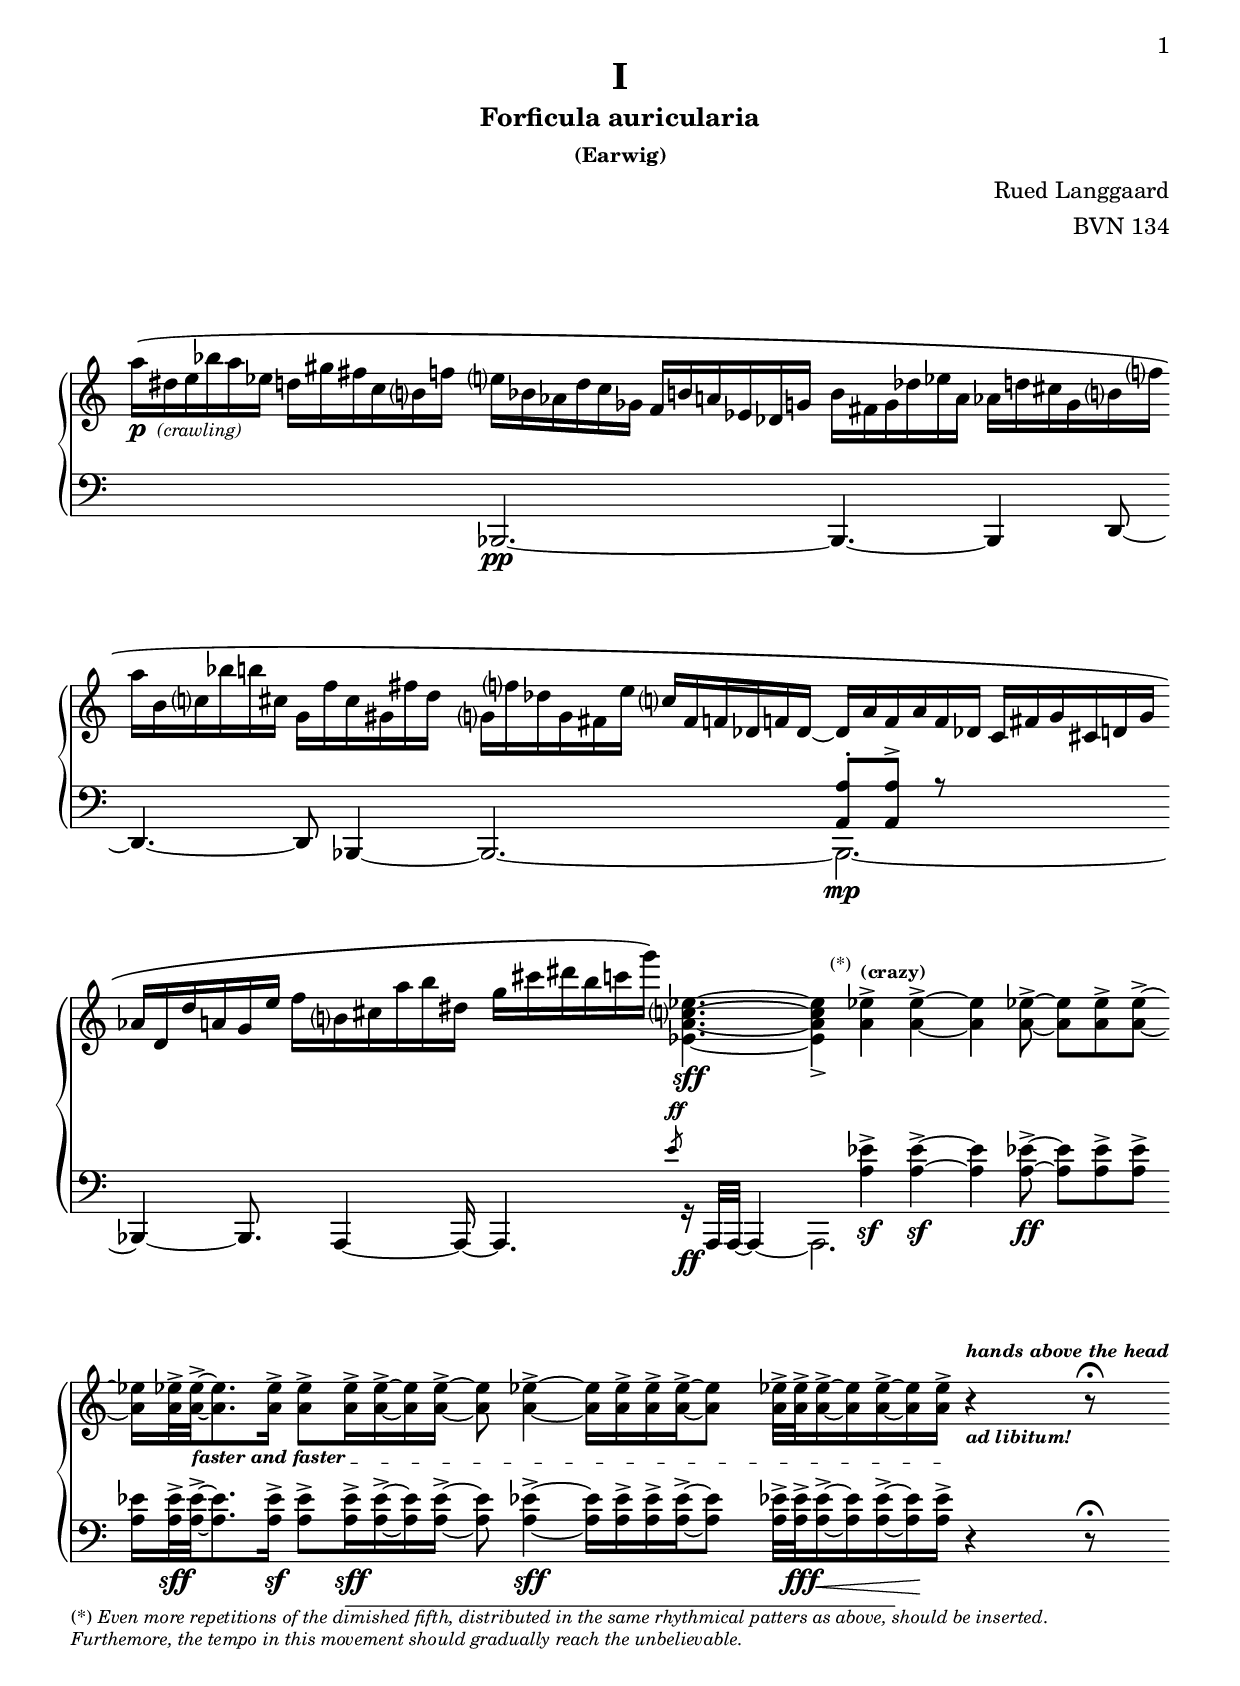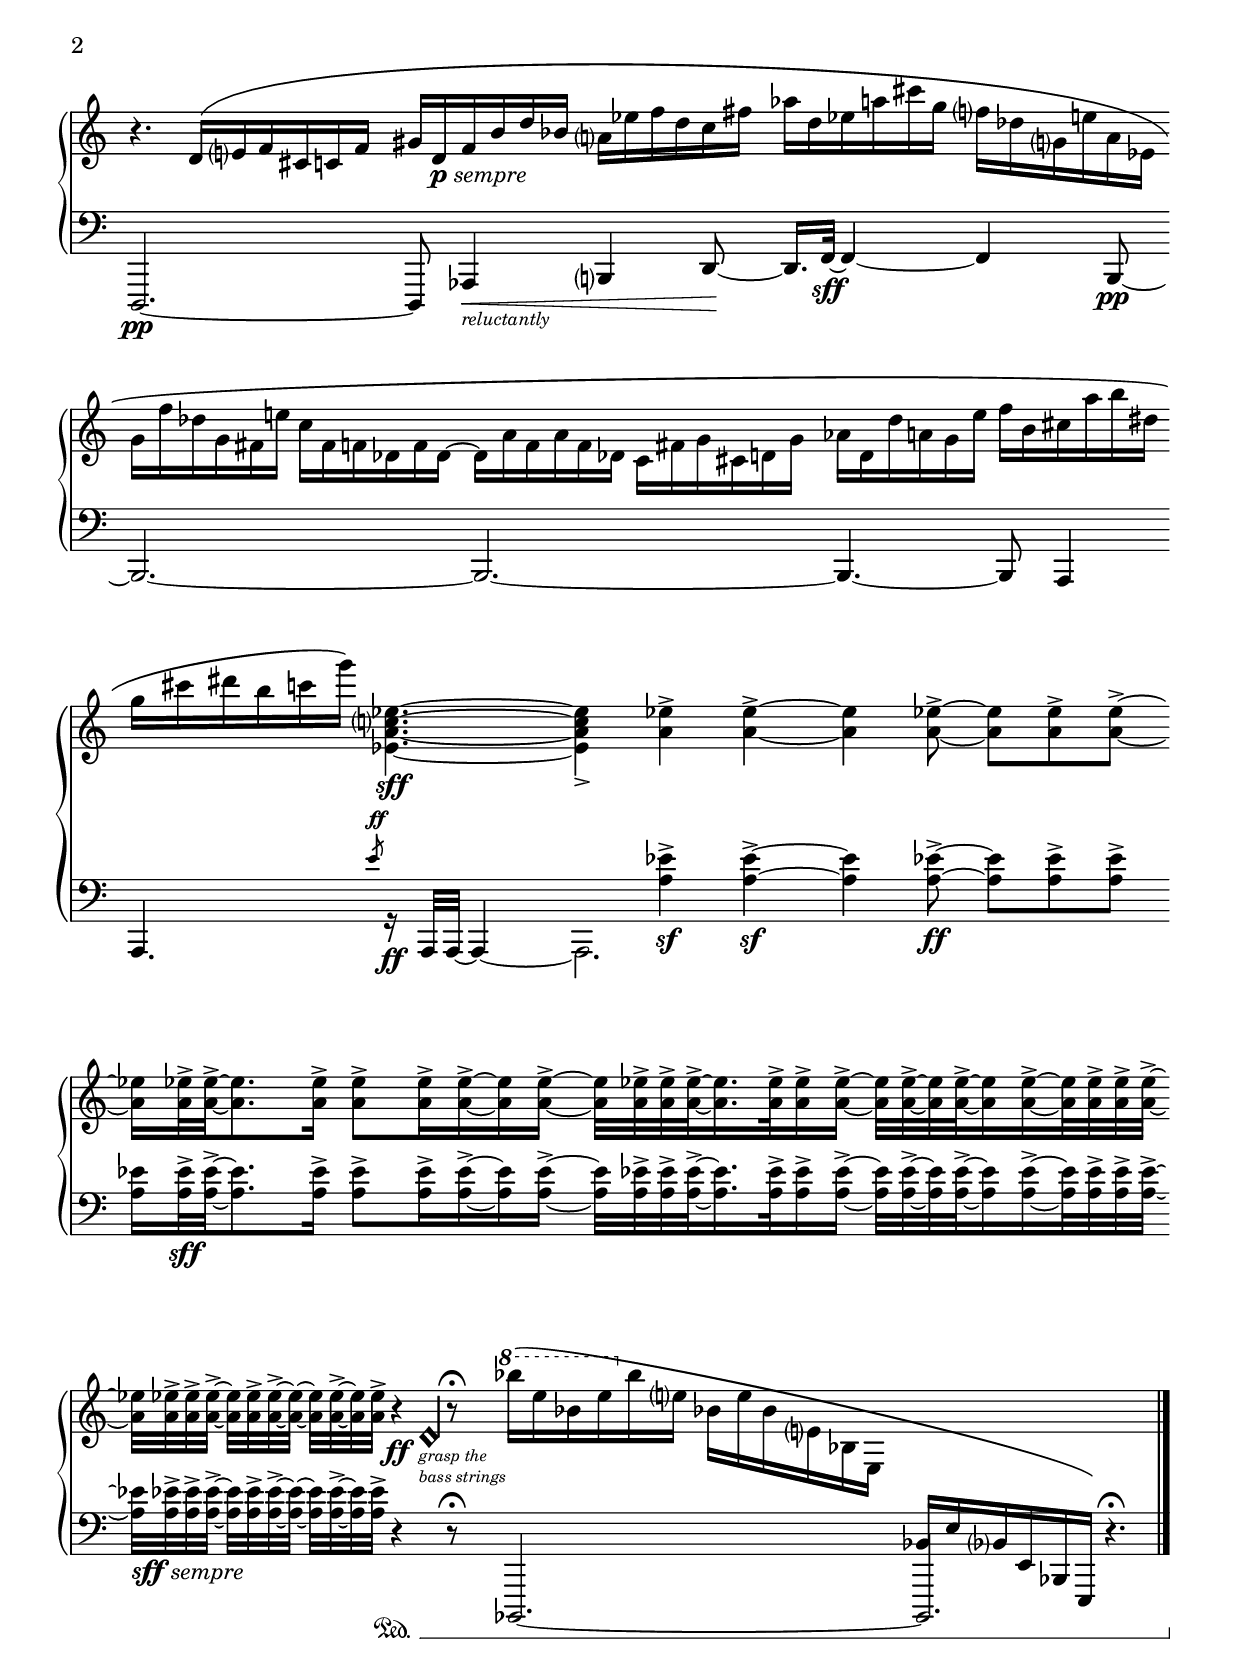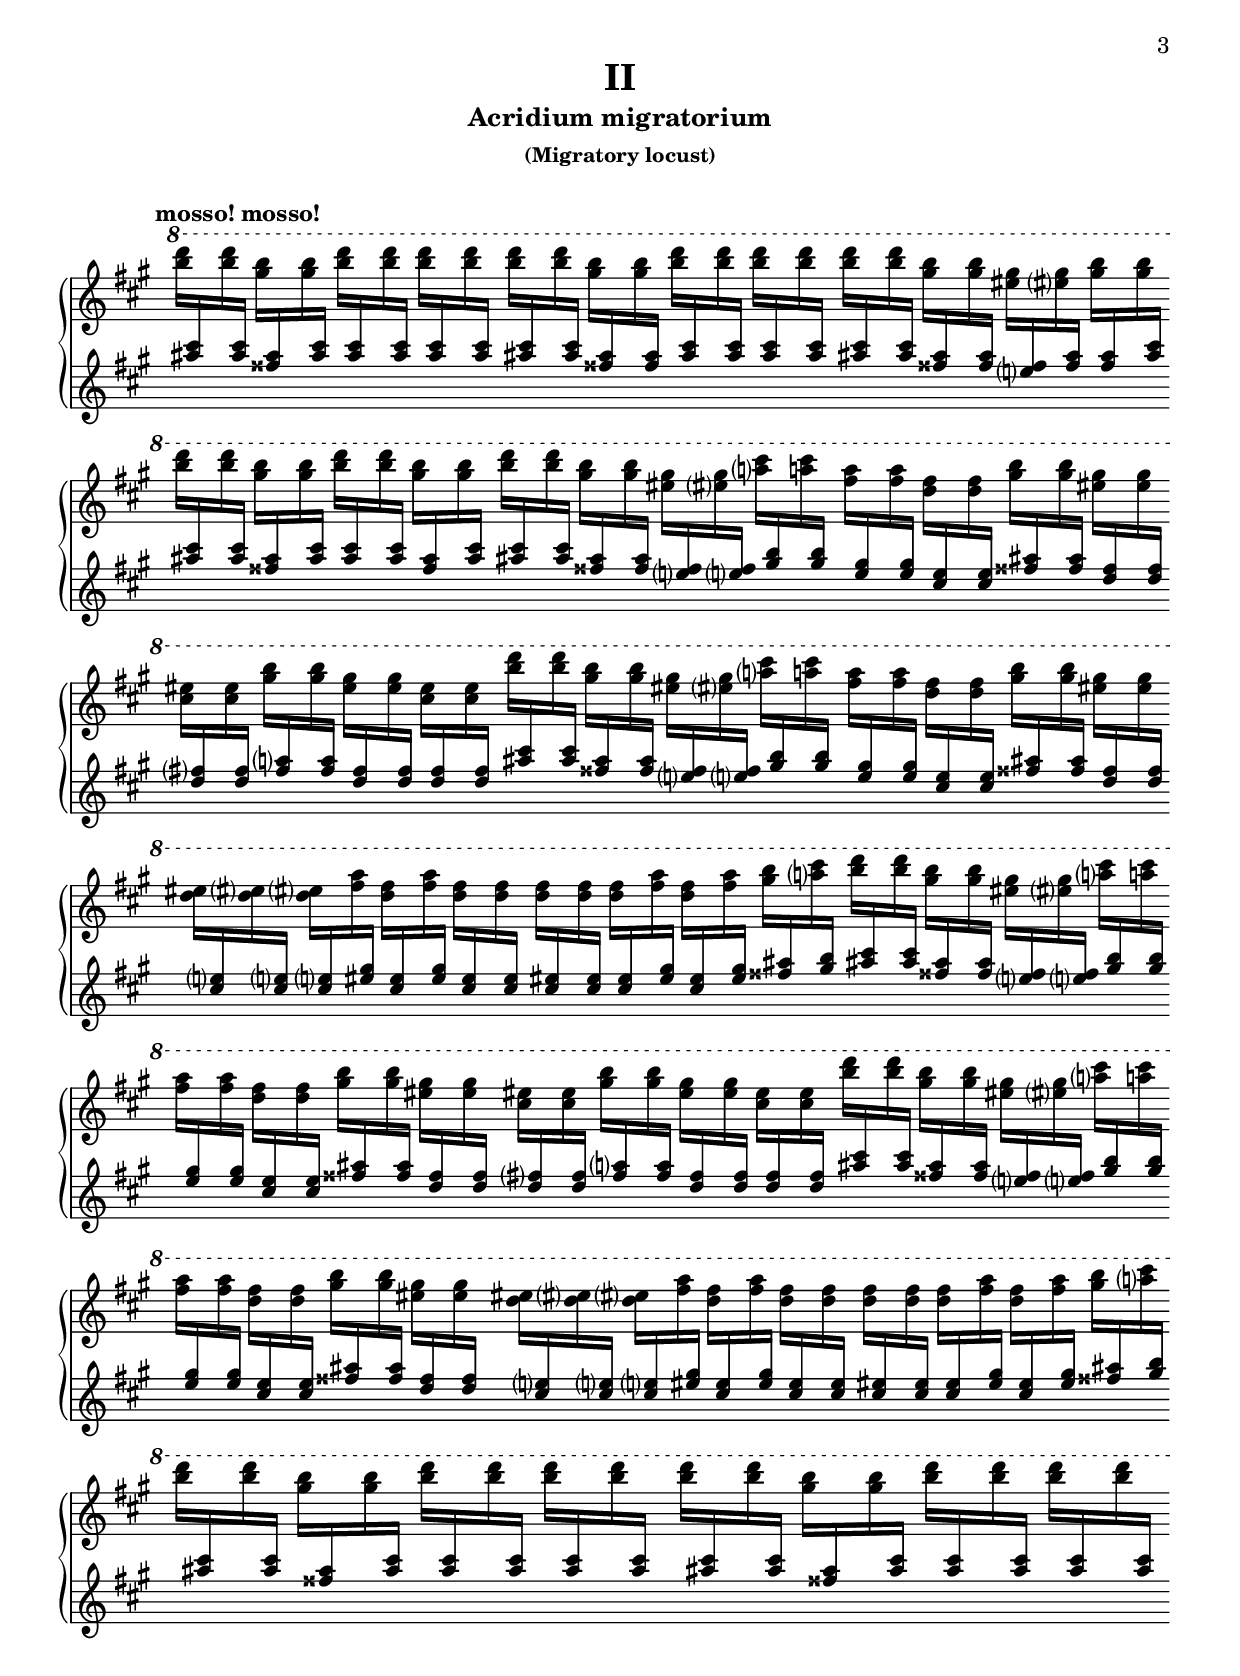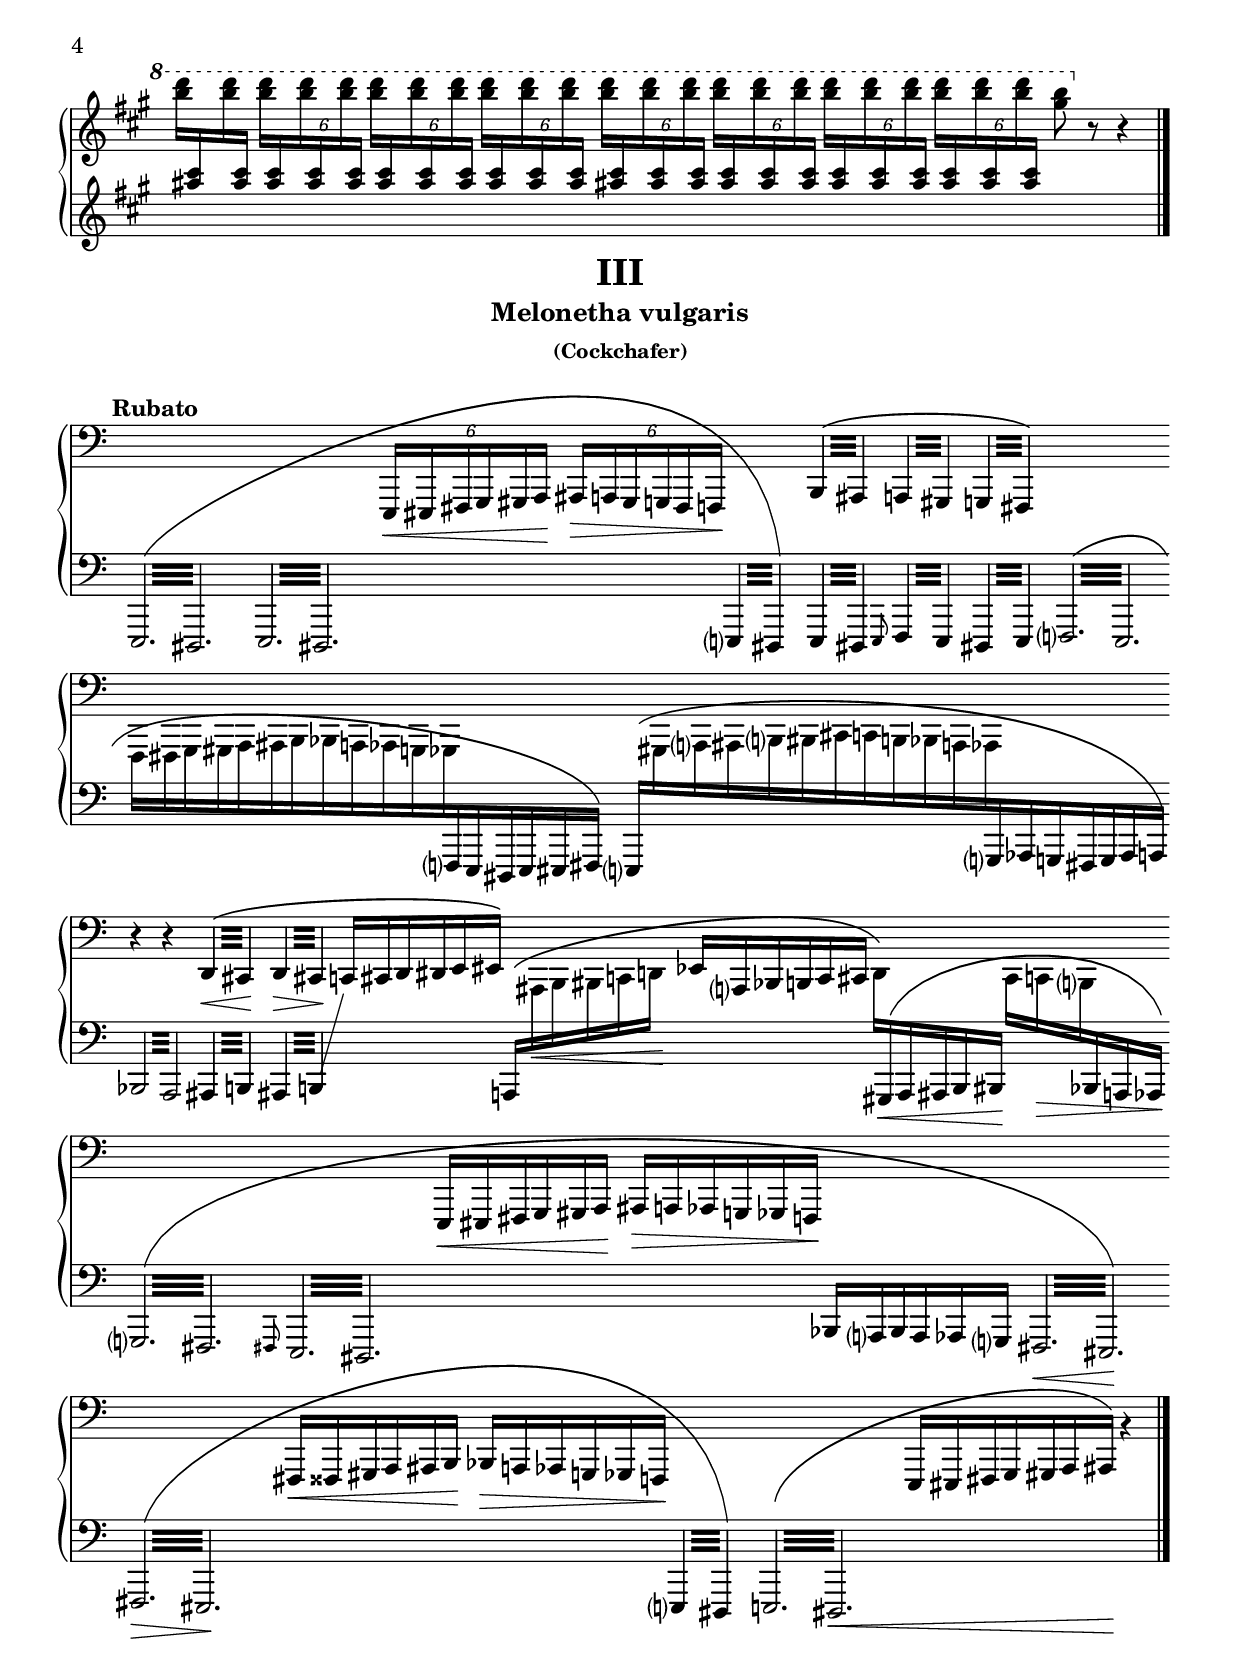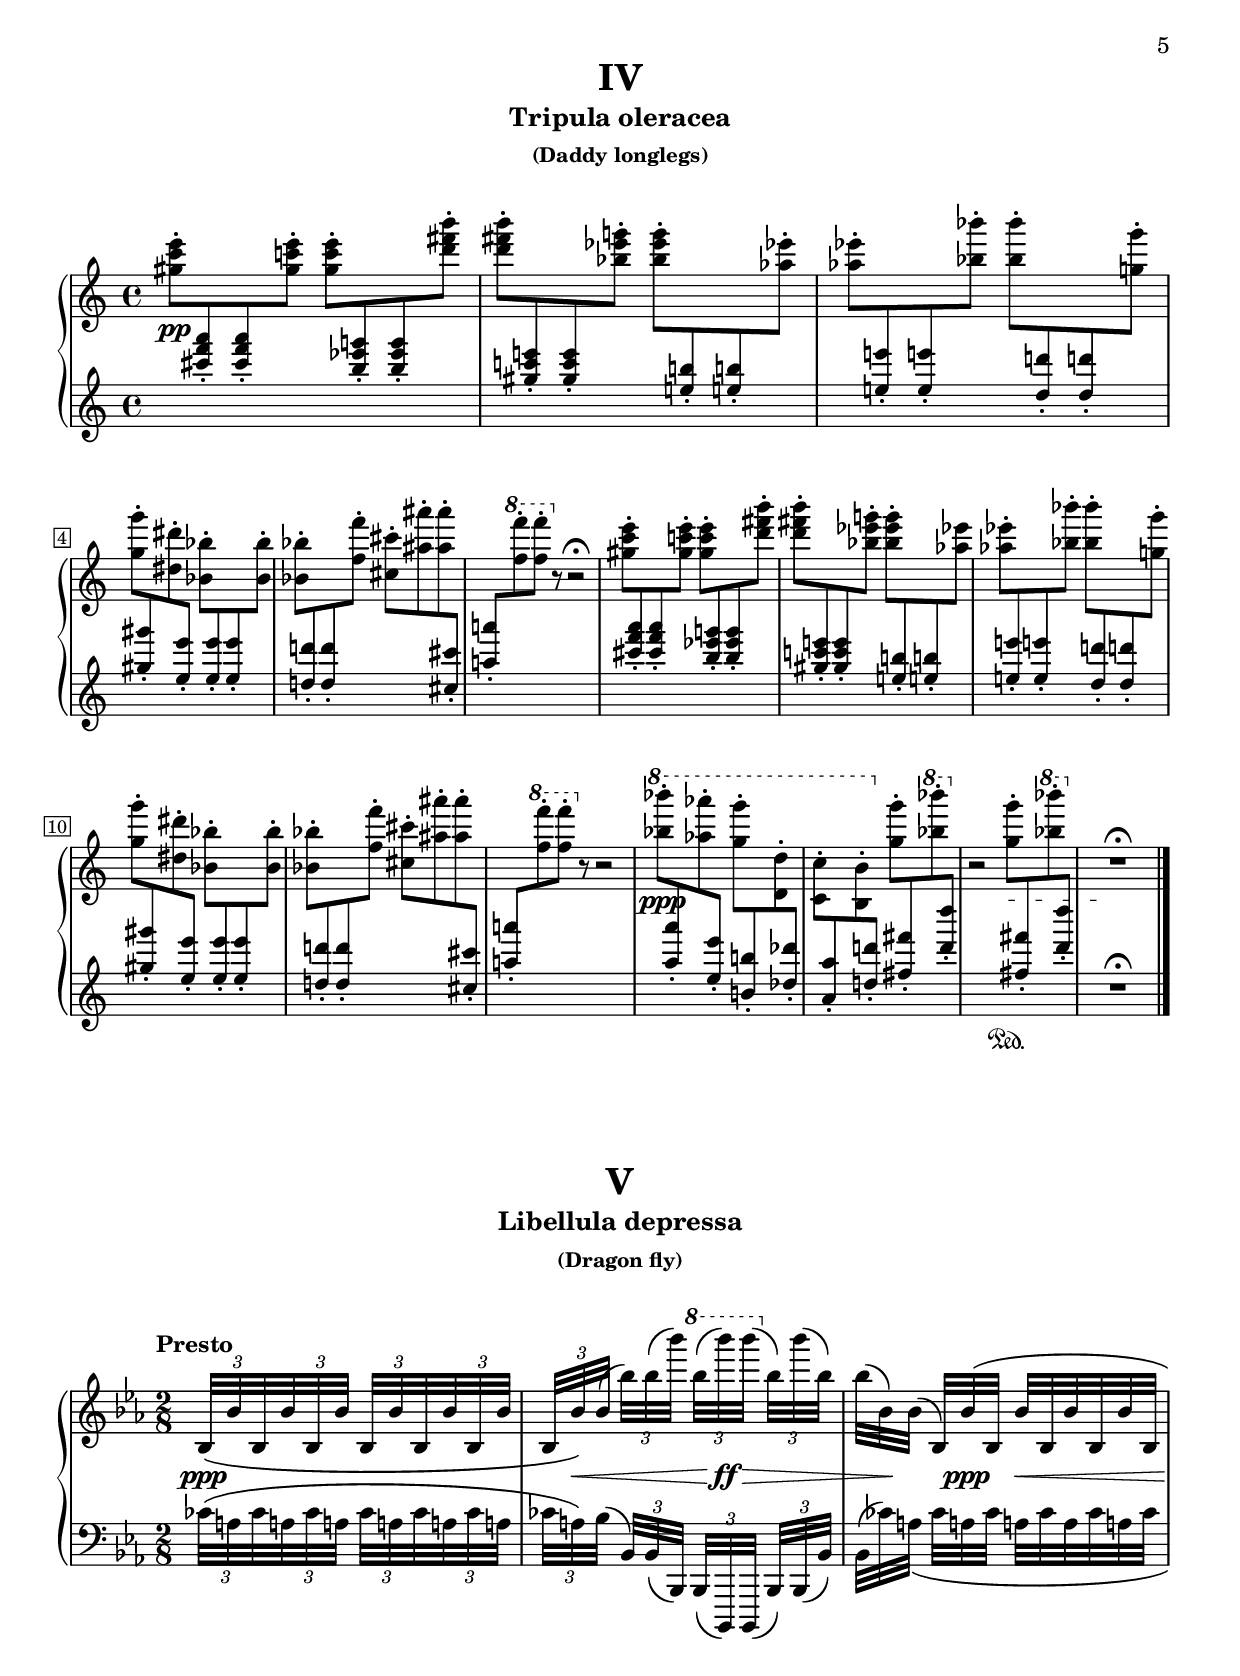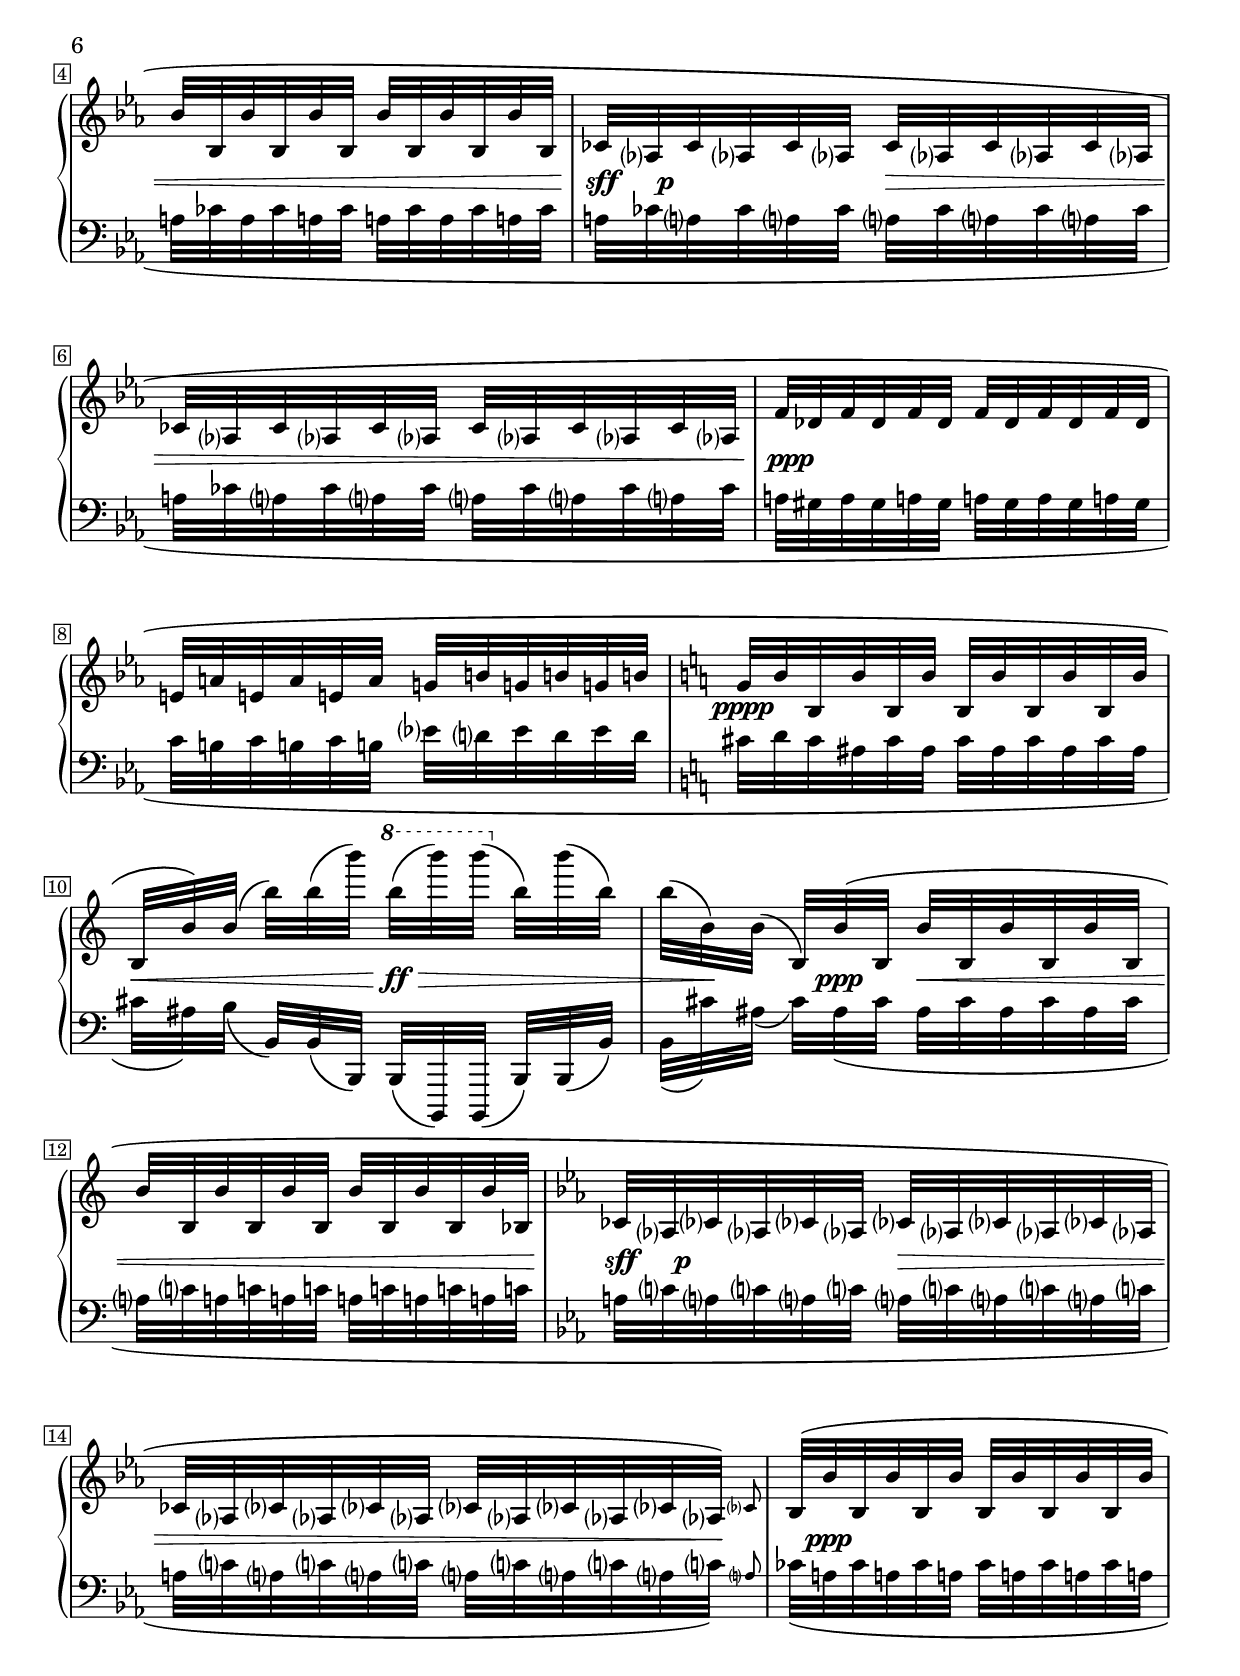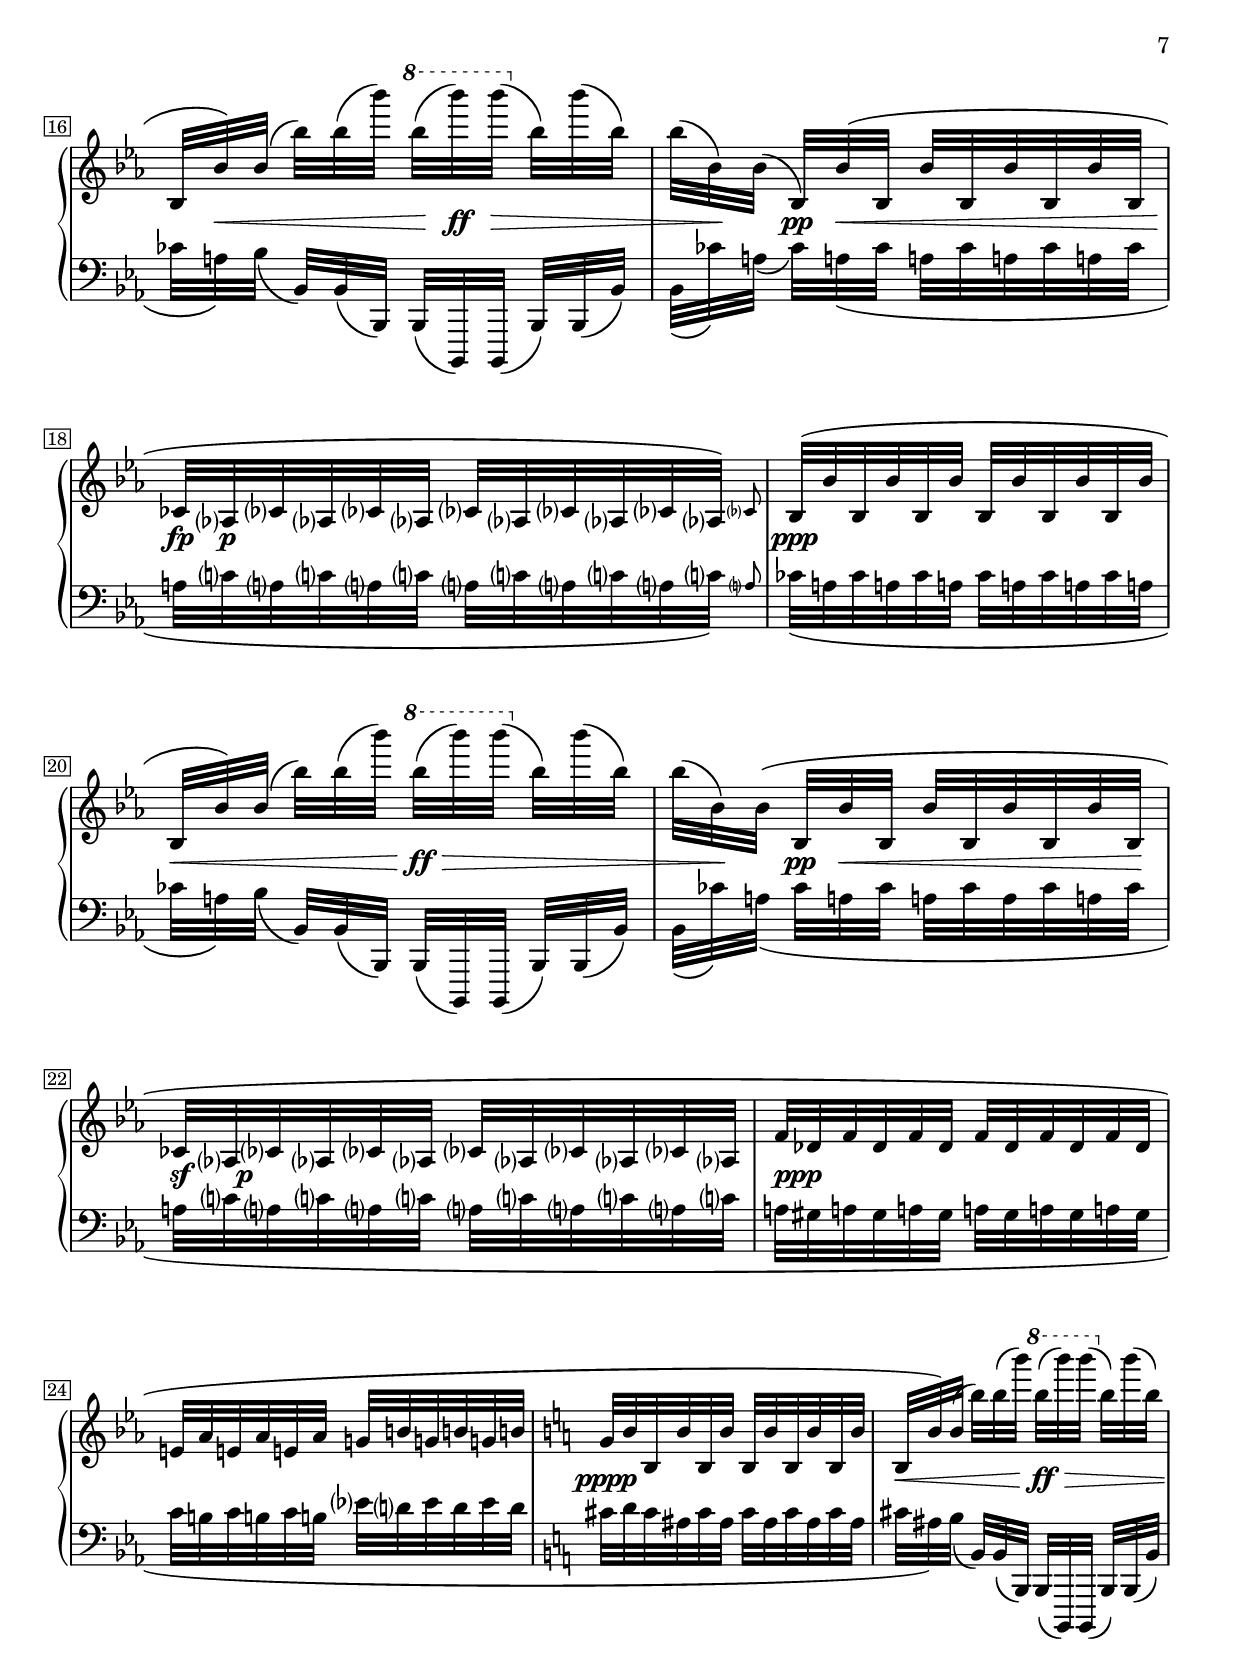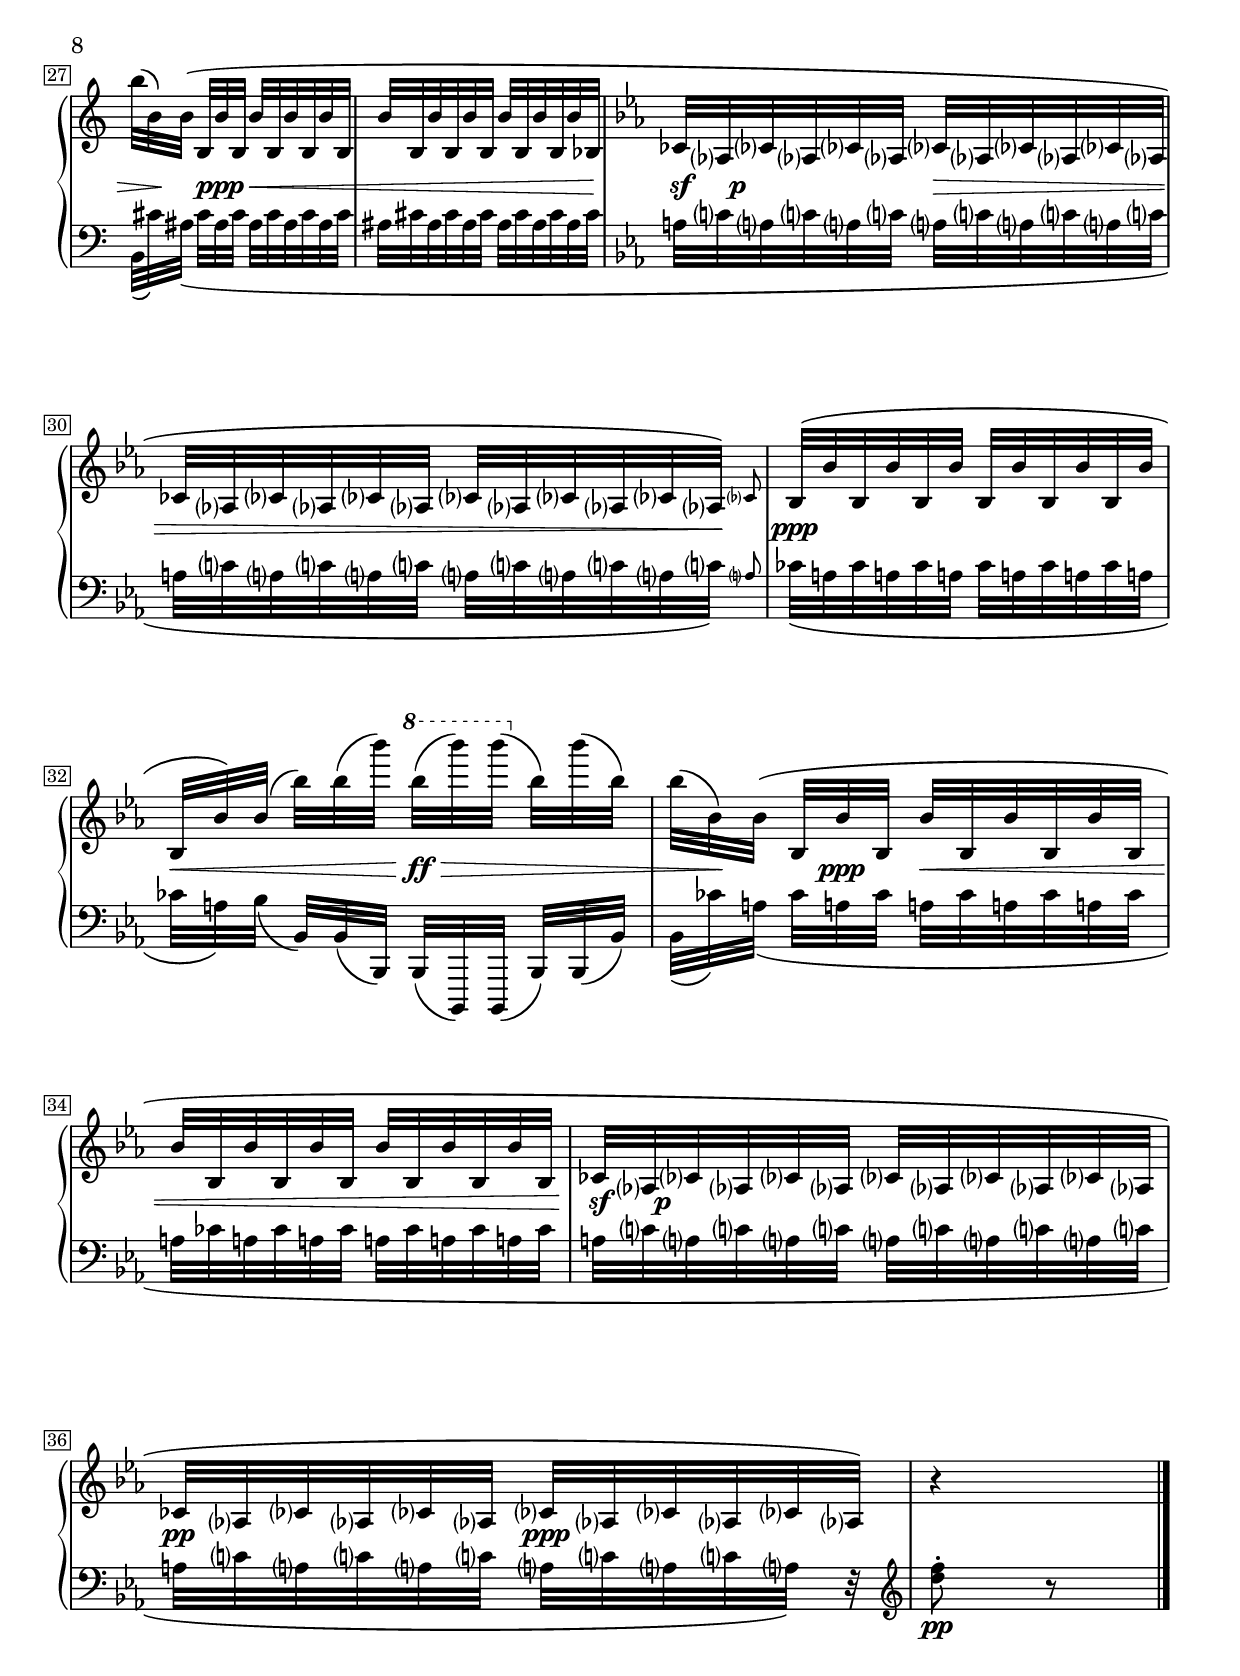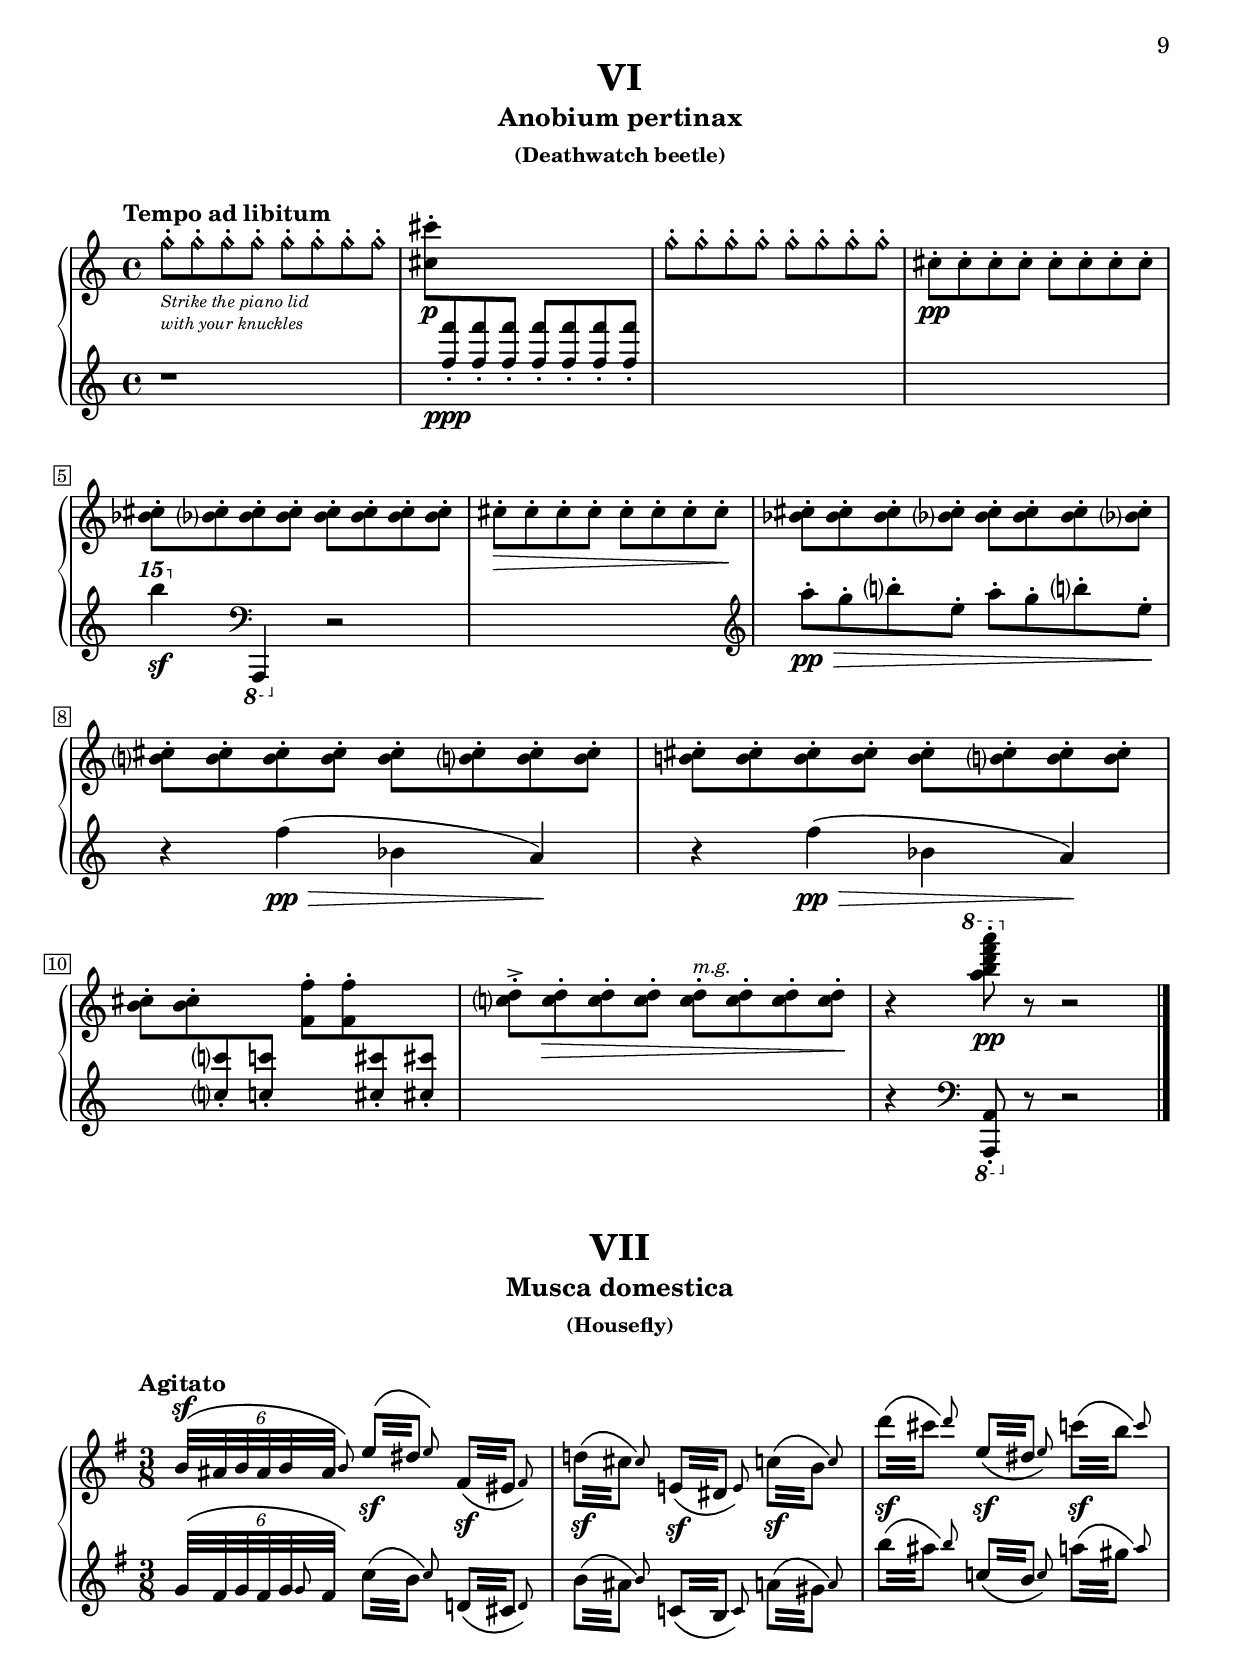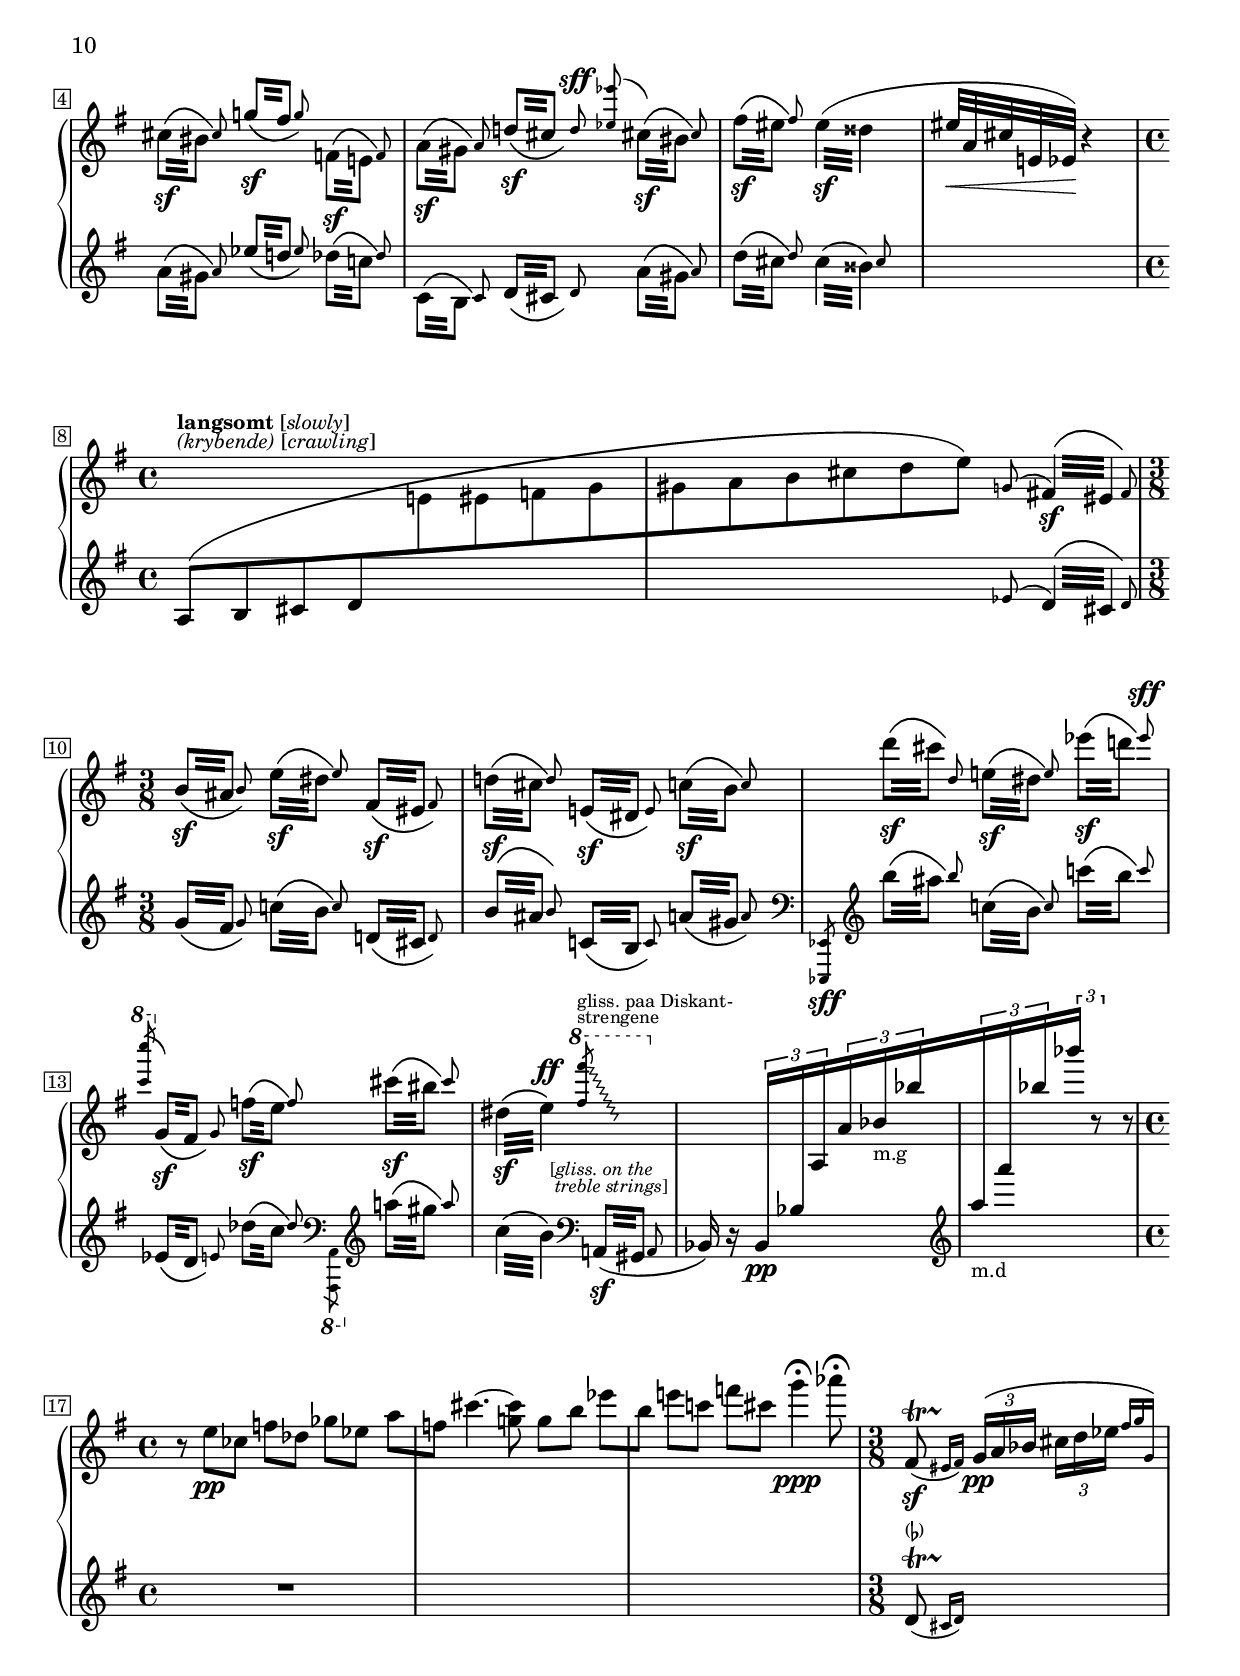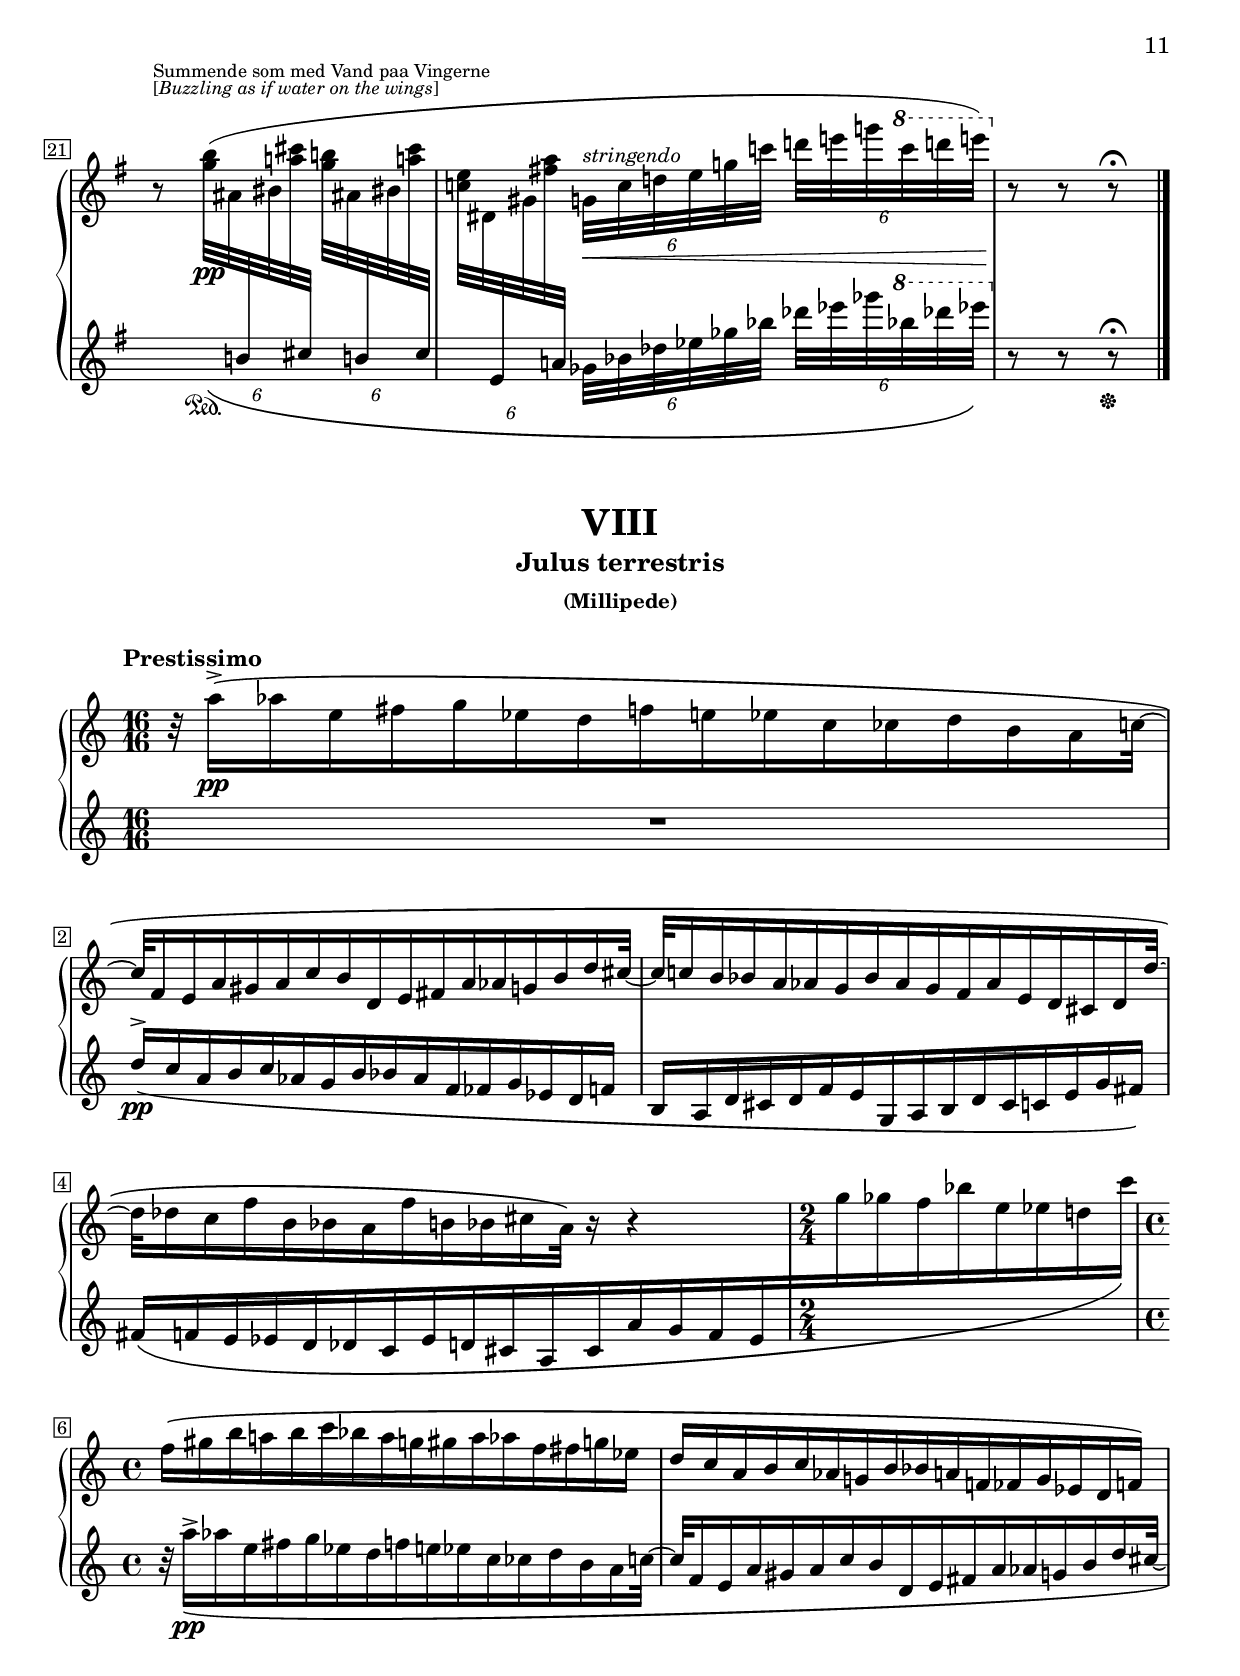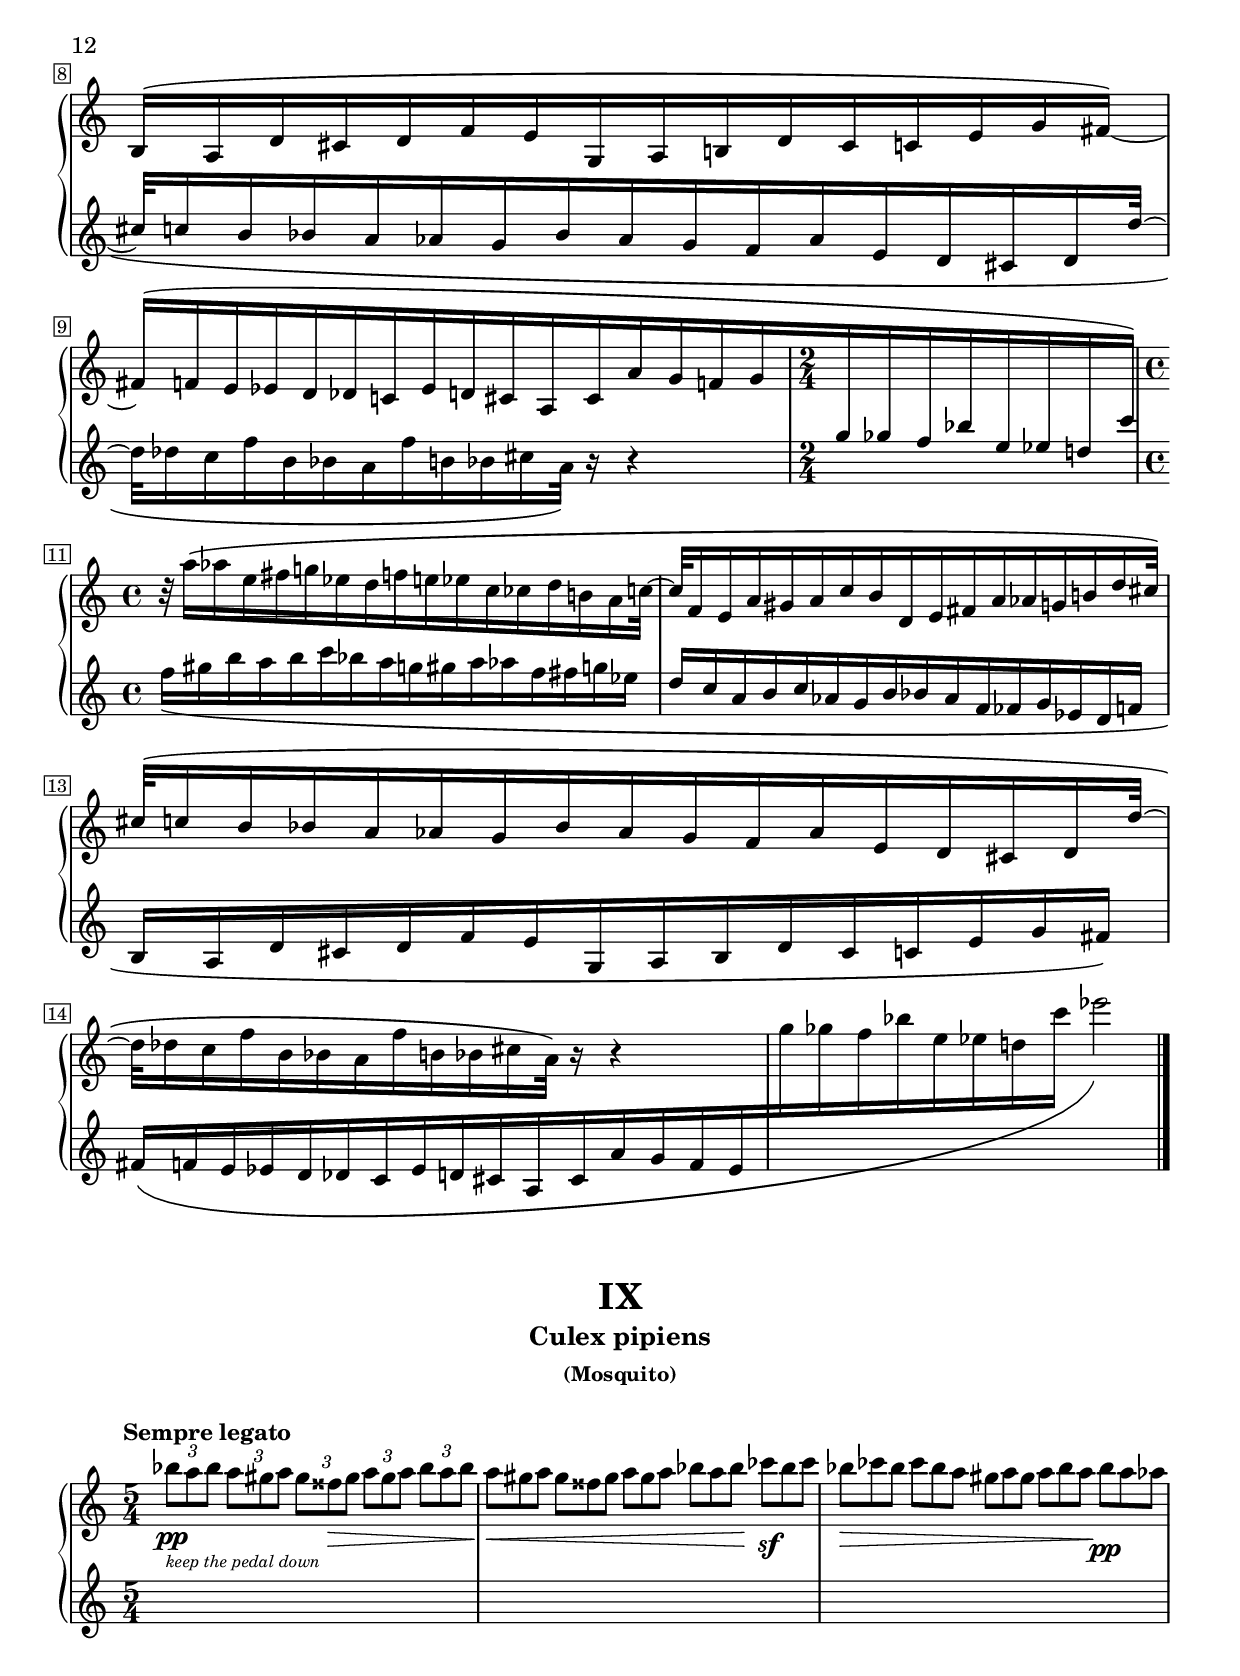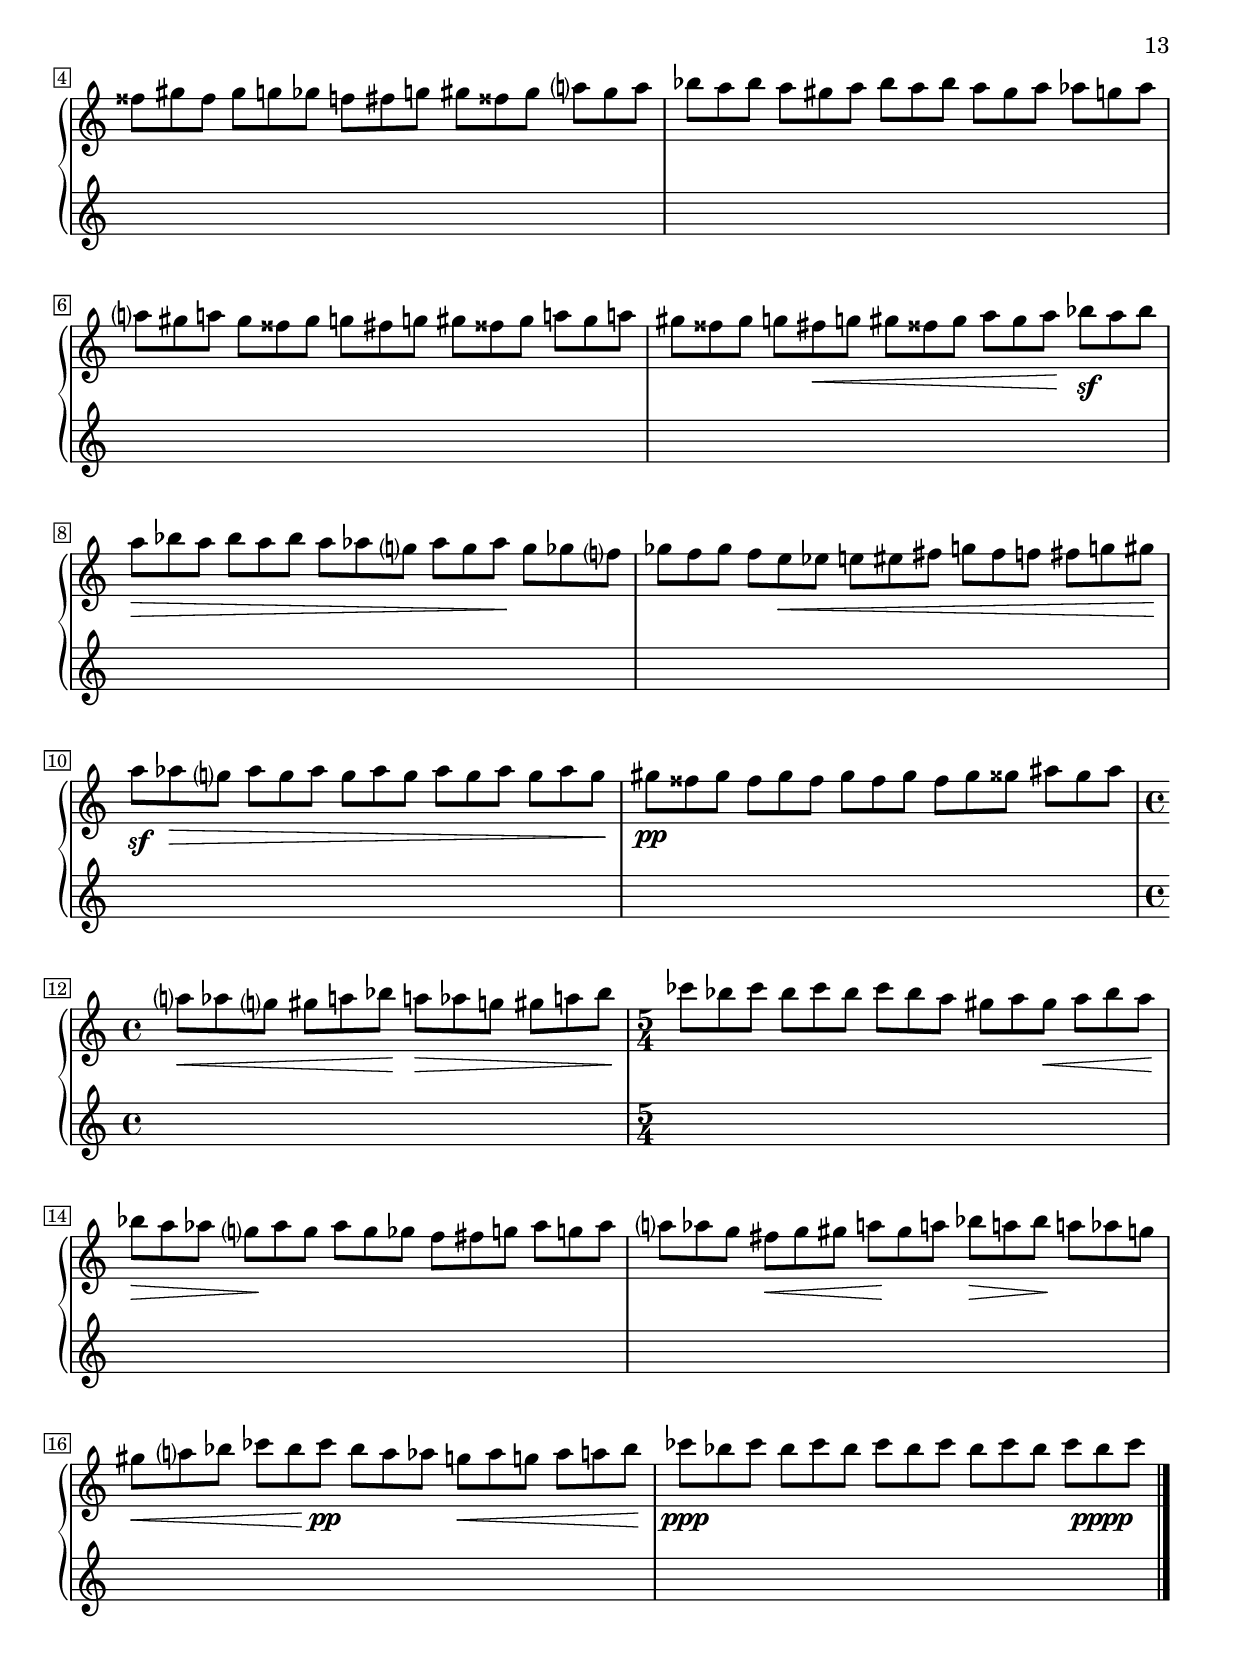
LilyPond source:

\version "2.23.80"

#(ly:set-option 'relative-includes #t)

\header {
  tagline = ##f
}

\paper {
  annotate-spacing = ##f
  indent = 0.0
  line-width = 18.6\cm
  top-margin = 12\mm
  bottom-margin = 12\mm
  first-page-number = 0
  print-all-headers = ##t
  ragged-bottom = ##f
}

\bookpart {
  \header {
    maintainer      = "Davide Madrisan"
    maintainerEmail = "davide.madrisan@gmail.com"
  }

  \include "./header.ily"
  \header {
    title = ##f
    composer = ##f
  }

  \markup {
    \with-dimensions #'(0 . 0) #'(0 . 0)
    \with-color #(rgb-color 0.2 0.4 0.5)
    \filled-box #'(-200 . 200) #'(-200 . 200) #0
  }
  \markup {
    \fill-line {
      \center-column {
        \null\null\null\null\null\null\null\null
        \null\null\null\null\null\null\null\null
        \line { \abs-fontsize #56 \bold "Rued Langgaard" }
	\null
	\fill-line { \draw-hline }
	\null\null\null
        \line { \abs-fontsize #36 \bold "Insektarium" }
	\null\null
	\line { \abs-fontsize #22 \bold "9 Puzzle Pictures, for solo piano" }
	\null\null\null
        \line { \abs-fontsize #24 \bold "BVN 134" }
        \null\null\null\null\null
        \null\null\null\null\null
        \fill-line { \abs-fontsize #11 "Transcribed and Engraved by Davide Madrisan" }
        \fill-line { \abs-fontsize #9 \typewriter "https://github.com/madrisan/open-scores/" }
        \null
        \fill-line {
          \abs-fontsize #8 "Based on the partition displayed in the Youtube video https://youtu.be/8RF4LMxJ088"
        }
      }
    }
  }
}

\include "articulate.ly"
\version "2.23.10"

Global = {
   \key c \major
   \time 3/4
   \override Score.Footnote.annotation-line = ##f
   \override Score.BarLine.transparent = ##t
   \override Score.SpanBar.transparent = ##t
   \set Staff.pedalSustainStyle = #'mixed
}

fasterandfaster = {
   \override TextSpanner.bound-details.left.text = \markup {
      \tiny \bold { "faster and faster " }
   }
}

Upper = \relative c'' {
   \clef treble
   %1
   | a'16[\(-\markup { \dynamic p { \tiny \italic " (crawling)" } }
     dis, e bes' a ees]
     d![ gis fis c b f'!]
   | e[ bes aes d c ges]
     f[ b! a! ees des g ]
   | \stemDown
     b[ fis g des' ees a,]
     aes[ d! cis g b f'!]
   | a[ b, c! bes' b! cis,]
     g[ f' cis gis fis' d]
   %5
   | g,![f'! des g, fis e' ]
     \stemUp
     c[ fis, f! des f! des]~
   | des[ a' f a f des]
     c[ fis g cis, d! g]
   | aes[ d, d' a! g e']
     \stemDown
     f[ b, cis a' b dis,]
   | g[ cis dis b c g']\)
     <ees,, a c ees>4.~\sff
   | <ees a c ees>4_>
     \footnote \markup \tiny "(*)" #'(-0.8 . 3) \markup \tiny \wordwrap {
       (*) \italic {
         "Even more repetitions of the dimished fifth, distributed in the same rhythmical patters as above, should be inserted."
	 \general-align #Y #-1.6
         "Furthemore, the tempo in this movement should gradually reach the unbelievable."
       }
     } Stem
     <a ees'>4^>^\markup \tiny \bold { "(crazy)" }
     <a ees'>4^>~
   %10
   | <a ees'>4
     <a ees'>8~->
     <a ees'>[ <a ees'>-> <a ees'>->~]
   | <a ees'>16[ <a ees'>32->\fasterandfaster
     <a ees'>->~_\startTextSpan
     <a ees'>8. <a ees'>16->]
     <a ees'>8->[ <a ees'>16-> <a ees'>16->~ <a ees'>16 <a ees'>16->]~
   | <a ees'>8 <a ees'>4->~ <a ees'>16[ <a ees'>16-> <a ees'>16-> <a ees'>16->~ <a ees'>8]
   | <a ees'>32->[ <a ees'>32-> <a ees'>16->~ <a ees'>16 <a ees'>16~-> <a ees'>16 <a ees'>16->]_\stopTextSpan
     r4^\markup \tiny \italic \bold { hands above the head }_\markup \tiny \italic \bold { "ad libitum!" }
     r8\fermata
   \break
   | r4. \stemUp d,16\([ e f cis c! f]
   %15
   | gis[ d-\markup { \dynamic p \italic sempre } f b d bes] \stemDown a[ ees' f d c fis]
   | aes[ d, ees a! cis g] f[ des g, e'! a, ees]
   | g[ f' des g, fis e'!] c[fis, f! des f des~]
   | des[ a' f a f des] c[fis g cis, d! g]
   | aes[ d, d' a! g e']
     \stemDown
     f[ b, cis a' b dis,]
   %20
   | g[ cis dis b c g']\)
     <ees,, a c ees>4.~\sff
   | <ees a c ees>4_>
     <a ees'>4^> <a ees'>4^>~
   | <a ees'>4
     <a ees'>8~->
     <a ees'>[ <a ees'>-> <a ees'>->~]
   | <a ees'>16[ <a ees'>32->
     <a ees'>->~
     <a ees'>8. <a ees'>16->]
     <a ees'>8->[ <a ees'>16-> <a ees'>16->~ <a ees'>16 <a ees'>16->]~
   | <a ees'>32[ <a ees'>32-> <a ees'>32-> <a ees'>32->~ <a ees'>16. <a ees'>32-> <a ees'>16-> <a ees'>16->]~
     <a ees'>32[ <a ees'>32->~ <a ees'>32 <a ees'>32->~ <a ees'>16 <a ees'>16->~ <a ees'>32 <a ees'>32-> <a ees'>32-> <a ees'>32->]~
   %25
   | <a ees'>32[ <a ees'>32-> <a ees'>32-> <a ees'>32->]~
     <a ees'>32[ <a ees'>32-> <a ees'>32->~ <a ees'>32]~
     <a ees'>32[ <a ees'>32->~ <a ees'>32 <a ees'>32->]
     << { b4\rest\ff b8\rest\fermata }
       \\ { s8
            \stemUp
            \magnifyMusic 1.5 {
	      \once \override Stem #'length = #8
              d,4\harmonic-\markup \teeny \italic {
                \column {
                  "grasp the"
                  \general-align #Y #-4
                  "bass strings"
                }
              }
            }
	  } >>
   | \ottava #1
     bes'''16\([ e, bes e \ottava #0 bes e,] bes[ e bes e, bes e,]
   | \stemUp \change Staff = "lower" {
       \shiftOff
       bes[ e bes e, bes e,]\)
       r4.\fermata
     }
     \change Staff = "upper"
   \override Score.SpanBar.transparent = ##f
   \override Score.BarLine.transparent = ##f
   \fine

% la si do re mi fa sol
%  a b  c  d  e  f  g
}

Lower = \relative c {
   \clef bass
   %1
   | s2 s4
   | << { } \\ { \stemUp bes,2.\pp~ } >>
   | << { } \\ { \stemUp bes4.~ bes4 d8~ } >>
   | << { } \\ { \stemUp d4.~ d8 bes4~ } >>
   %5
   | << { } \\ \stemUp bes2.~ >>
   | << {  <a' a'>8-.[ <a a'>8^>] r8 } \\ { \stemDown bes,2._\mp~ } >>
   | << { } \\ { \stemUp bes4~ bes8.  a4~ a16~ } >>
   | << { s4. \slashedGrace e'''8-\markup \teeny { \dynamic ff } }
       \\ { \stemUp a,,,4. r16_\ff a32[a32]~ a4~ } >>
   | << { s4 \stemDown <a'' ees'>4\sf-> <a ees'>4\sf->~ } \\ a,,2. >>
   %10
   | << { \stemDown <a'' ees'>4 <a ees'>8~->\ff <a ees'>[ <a ees'>-> <a ees'>->] }
       \\ { } >>
   | <a ees'>16[ <a ees'>32->\sff <a ees'>->~
     <a ees'>8. <a ees'>16->]\sf
     <a ees'>8->[ <a ees'>16->\sff <a ees'>16->~ <a ees'>16 <a ees'>16->]~
   | <a ees'>8 <a ees'>4->~\sff <a ees'>16[ <a ees'>16-> <a ees'>16-> <a ees'>16->~ <a ees'>8]
   | <a ees'>32->[ <a ees'>32->\fff <a ees'>16->~\< <a ees'>16 <a ees'>16~-> <a ees'>16\! <a ees'>16->]
     r4 r8\fermata
   | d,,,2.\pp~
   %15
   | d8 aes'4\<-\markup \tiny { \italic reluctantly } b4 d8~\!
   | d16.[ f32~]\sff f4~ f4 << { } \\ { \stemUp b,8\pp~ } >>
   | << { } \\ { \stemUp b2.~ } >>
   | << { } \\ { \stemUp b2.~ } >>
   | << { } \\ { \stemUp b4.~ b8 a4 } >>
   %20
   | << { s4. \slashedGrace e'''8-\markup{\teeny\dynamic ff} }
       \\ { \stemUp a,,,4. r16_\ff a32[a32]~ a4~ } >>
   | << { s4 \stemDown <a'' ees'>4\sf-> <a ees'>4\sf->~ } \\ a,,2. >>
   | << { \stemDown <a'' ees'>4 <a ees'>8~->\ff <a ees'>[ <a ees'>-> <a ees'>->] }
       \\ { } >>
   | <a ees'>16[ <a ees'>32->\sff <a ees'>->~
     <a ees'>8. <a ees'>16->]
     <a ees'>8->[ <a ees'>16-> <a ees'>16->~ <a ees'>16 <a ees'>16->]~
   | <a ees'>32[ <a ees'>32-> <a ees'>32-> <a ees'>32->~ <a ees'>16. <a ees'>32-> <a ees'>16-> <a ees'>16->]~
     <a ees'>32[ <a ees'>32->~ <a ees'>32 <a ees'>32->~ <a ees'>16 <a ees'>16->~ <a ees'>32 <a ees'>32-> <a ees'>32-> <a ees'>32->]~
   %25
   | <a ees'>32-\markup \italic { \dynamic sff sempre }[ <a ees'>32-> <a ees'>32-> <a ees'>32->]~
     <a ees'>32[ <a ees'>32-> <a ees'>32->~ <a ees'>32]~
     <a ees'>32[ <a ees'>32->~ <a ees'>32 <a ees'>32->]
     r4\sustainOn r8\fermata
   | bes,,,2.~
   | bes2.

   \override Score.SpanBar.transparent = ##f
   \override Score.BarLine.transparent = ##f
   \fine

% la si do re mi fa sol
%  a b  c  d  e  f  g
}

\score {
  \new PianoStaff
  <<
    \accidentalStyle Score.piano-cautionary
    \new Staff = "upper" {
      \Global
      \Upper
    }
    \new Staff = "lower" {
      \Global
      \Lower
    }
  >>
  \header {
    composer = "Rued Langgaard"
    %opus = "BVN 134"
    % workaround to insert some vertical space after the opus
    opus = \markup {
             \column {
               \line { "BVN 134" }
               \line { " " }
               \line { " " }
               \line { " " }
             }
           }
    subtitle = "Forficula auricularia"
    subsubtitle = "(Earwig)"
    title = \markup {
       %\override #'(font-name . "TeX Gyre Schola") {
       "I"
       %}
    }
  }
  \layout {
    \context { \Score
      \omit BarNumber
      \omit TimeSignature
    }
  }
  \midi {
    \tempo 4 = 60
  }
}

\pageBreak
\version "2.23.11"

Global = {
   \key a \major
   \time 4/4
   \override Score.BarLine.transparent = ##t
   \override Score.SpanBar.transparent = ##t
}

fragmentA_half = \relative c''' {
   \stemDown \change Staff = "upper" { <b' d>16 }
   \stemUp   \change Staff = "lower" { <ais, cis> }
   \stemDown \change Staff = "upper" { <b' d> }
   \stemUp   \change Staff = "lower" { <ais, cis> }

   \stemDown \change Staff = "upper" { <gis' b> }
   \stemUp   \change Staff = "lower" { <fisis, ais> }
   \stemDown \change Staff = "upper" { <gis' b> }
   \stemUp   \change Staff = "lower" { <fisis, ais> }
}

% bars 5, 8, 12, 15
fragmentA = \relative c''' {
   \fragmentA_half

   \stemDown \change Staff = "upper" { <eis gis> }
   \stemUp   \change Staff = "lower" { <e,! fisis> }
   \stemDown \change Staff = "upper" { <eis' gis> }
   \stemUp   \change Staff = "lower" { <e,! fisis> }

   \stemDown \change Staff = "upper" { <a'! cis> }
   \stemUp   \change Staff = "lower" { <gis, b> }
   \stemDown \change Staff = "upper" { <a'! cis> }
   \stemUp   \change Staff = "lower" { <gis, b> }
}

% bars 6, 9, 13
fragmentB = \relative c''' {
   \stemDown \change Staff = "upper" { <fis a> }
   \stemUp   \change Staff = "lower" { <e, gis> }
   \stemDown \change Staff = "upper" { <fis' a> }
   \stemUp   \change Staff = "lower" { <e, gis> }

   \stemDown \change Staff = "upper" { <d' fis> }
   \stemUp   \change Staff = "lower" { <cis, e> }
   \stemDown \change Staff = "upper" { <d' fis> }
   \stemUp   \change Staff = "lower" { <cis, e> }

   \stemDown \change Staff = "upper" { <gis'' b> }
   \stemUp   \change Staff = "lower" { <fisis, ais> }
   \stemDown \change Staff = "upper" { <gis' b> }
   \stemUp   \change Staff = "lower" { <fisis, ais> }

   \stemDown \change Staff = "upper" { <eis' gis> }
   \stemUp   \change Staff = "lower" { <d, fisis> }
   \stemDown \change Staff = "upper" { <eis' gis> }
   \stemUp   \change Staff = "lower" { <d, fisis> }
}

% bars 7, 14
fragmentC = \relative c''' {
   \stemDown \change Staff = "upper" { <cis eis> }
   \stemUp   \change Staff = "lower" { <d, fis> }
   \stemDown \change Staff = "upper" { <cis' eis> }
   \stemUp   \change Staff = "lower" { <d, fis> }

   \stemDown \change Staff = "upper" { <gis' b> }
   \stemUp   \change Staff = "lower" { <fis, a> }
   \stemDown \change Staff = "upper" { <gis' b> }
   \stemUp   \change Staff = "lower" { <fis, a> }

   \stemDown \change Staff = "upper" { <eis' gis> }
   \stemUp   \change Staff = "lower" { <d, fis> }
   \stemDown \change Staff = "upper" { <eis' gis> }
   \stemUp   \change Staff = "lower" { <d, fis> }

   \stemDown \change Staff = "upper" { <cis' eis> }
   \stemUp   \change Staff = "lower" { <d, fis> }
   \stemDown \change Staff = "upper" { <cis' eis> }
   \stemUp   \change Staff = "lower" { <d, fis> }
}

% bars 10, 17
fragmentD = \relative c''' {
   \stemDown \change Staff = "upper" { <d eis> }
   \stemUp   \change Staff = "lower" { <cis, e!> }
   \stemDown \change Staff = "upper" { <d' eis> }
   \stemUp   \change Staff = "lower" { <cis, e!> }

   \stemDown \change Staff = "upper" { <d' eis> }
   \stemUp   \change Staff = "lower" { <cis, e!> }
   \stemDown \change Staff = "upper" { <fis' a> }
   \stemUp   \change Staff = "lower" { <eis, gis> }

   \stemDown \change Staff = "upper" { <d' fis> }
   \stemUp   \change Staff = "lower" { <cis, eis> }
   \stemDown \change Staff = "upper" { <fis' a> }
   \stemUp   \change Staff = "lower" { <eis, gis> }

   \stemDown \change Staff = "upper" { <d' fis> }
   \stemUp   \change Staff = "lower" { <cis, eis> }
   \stemDown \change Staff = "upper" { <d' fis> }
   \stemUp   \change Staff = "lower" { <cis, eis> }
}

% bars 11, 18
fragmentE = \relative c'' {
   \stemDown \change Staff = "upper" { <d' fis> }
   \stemUp   \change Staff = "lower" { <cis, eis> }
   \stemDown \change Staff = "upper" { <d' fis> }
   \stemUp   \change Staff = "lower" { <cis, eis> }

   \stemDown \change Staff = "upper" { <d' fis> }
   \stemUp   \change Staff = "lower" { <cis, eis> }
   \stemDown \change Staff = "upper" { <fis' a> }
   \stemUp   \change Staff = "lower" { <eis, gis> }

   \stemDown \change Staff = "upper" { <d' fis> }
   \stemUp   \change Staff = "lower" { <cis, eis> }
   \stemDown \change Staff = "upper" { <fis' a> }
   \stemUp   \change Staff = "lower" { <eis, gis> }

   \stemDown \change Staff = "upper" { <gis' b> }
   \stemUp   \change Staff = "lower" { <fisis, ais> }
   \stemDown \change Staff = "upper" { <a'! cis> }
   \stemUp   \change Staff = "lower" { <gis, b> }
}

Upper = \relative c'' {
   \clef treble
   \tempo \markup { \bold mosso! mosso! }
   %1
   | \ottava #1

     \stemDown \change Staff = "upper" { <b'' d>16 }
     \stemUp   \change Staff = "lower" { <ais, cis> }
     \stemDown \change Staff = "upper" { <b' d> }
     \stemUp   \change Staff = "lower" { <ais, cis> }

     \stemDown \change Staff = "upper" { <gis' b> }
     \stemUp   \change Staff = "lower" { <fisis, ais> }
     \stemDown \change Staff = "upper" { <gis' b> }
     \stemUp   \change Staff = "lower" { <ais, cis> }

     \repeat unfold 2 {
       \stemDown \change Staff = "upper" { <b' d> }
       \stemUp   \change Staff = "lower" { <ais, cis> }
       \stemDown \change Staff = "upper" { <b' d> }
       \stemUp   \change Staff = "lower" { <ais, cis> }
     }

   | \fragmentA_half

     \repeat unfold 2 {
       \stemDown \change Staff = "upper" { <b' d> }
       \stemUp   \change Staff = "lower" { <ais, cis> }
       \stemDown \change Staff = "upper" { <b' d> }
       \stemUp   \change Staff = "lower" { <ais, cis> }
     }

   | \fragmentA_half

     \stemDown \change Staff = "upper" { <eis' gis> }
     \stemUp   \change Staff = "lower" { <e,! fisis> }
     \stemDown \change Staff = "upper" { <eis' gis> }
     \stemUp   \change Staff = "lower" { <fisis, ais> }

     \stemDown \change Staff = "upper" { <gis' b> }
     \stemUp   \change Staff = "lower" { <fisis, ais> }
     \stemDown \change Staff = "upper" { <gis' b> }
     \stemUp   \change Staff = "lower" { <ais, cis> }

   \break

   | \stemDown \change Staff = "upper" { <b' d> }
     \stemUp   \change Staff = "lower" { <ais, cis> }
     \stemDown \change Staff = "upper" { <b' d> }
     \stemUp   \change Staff = "lower" { <ais, cis> }

     \stemDown \change Staff = "upper" { <gis' b> }
     \stemUp   \change Staff = "lower" { <fisis, ais> }
     \stemDown \change Staff = "upper" { <gis' b> }
     \stemUp   \change Staff = "lower" { <ais, cis> }

     \stemDown \change Staff = "upper" { <b' d> }
     \stemUp   \change Staff = "lower" { <ais, cis> }
     \stemDown \change Staff = "upper" { <b' d> }
     \stemUp   \change Staff = "lower" { <ais, cis> }

     \stemDown \change Staff = "upper" { <gis' b> }
     \stemUp   \change Staff = "lower" { <fisis, ais> }
     \stemDown \change Staff = "upper" { <gis' b> }
     \stemUp   \change Staff = "lower" { <ais, cis> }

   %5
   | \fragmentA
   | \fragmentB \break
   | \fragmentC
   | \fragmentA
   | \fragmentB \break
   % 10
   | \fragmentD
   | \fragmentE

   %12
   | \fragmentA \break
   | \fragmentB
   | \fragmentC
   %15
   | \fragmentA \break
   | \fragmentB
   | \fragmentD
   | \fragmentE \break

   %19,20
   \repeat unfold 2 {
   | \stemDown \change Staff = "upper" { <b' d> }
     \stemUp   \change Staff = "lower" { <ais, cis> }
     \stemDown \change Staff = "upper" { <b' d> }
     \stemUp   \change Staff = "lower" { <ais, cis> }

     \stemDown \change Staff = "upper" { <gis' b> }
     \stemUp   \change Staff = "lower" { <fisis, ais> }
     \stemDown \change Staff = "upper" { <gis' b> }
     \stemUp   \change Staff = "lower" { <ais, cis> }

     \stemDown \change Staff = "upper" { <b' d> }
     \stemUp   \change Staff = "lower" { <ais, cis> }
     \stemDown \change Staff = "upper" { <b' d> }
     \stemUp   \change Staff = "lower" { <ais, cis> }

     \stemDown \change Staff = "upper" { <b' d> }
     \stemUp   \change Staff = "lower" { <ais, cis> }
     \stemDown \change Staff = "upper" { <b' d> }
     \stemUp   \change Staff = "lower" { <ais, cis> }
   }

   | \stemDown \change Staff = "upper" { <b' d> }
     \stemUp   \change Staff = "lower" { <ais, cis> }
     \stemDown \change Staff = "upper" { <b' d> }
     \stemUp   \change Staff = "lower" { <ais, cis> }

     \override TupletBracket.bracket-visibility = ##f
    %\override TupletNumber.Y-offset = #-7

     \repeat unfold 3 {
       \tupletUp \tuplet 6/4 4 {
         \stemDown \change Staff = "upper" { <b' d> }
         \stemUp   \change Staff = "lower" { <ais, cis> }
         \stemDown \change Staff = "upper" { <b' d> }
         \stemUp   \change Staff = "lower" { <ais, cis> }
         \stemDown \change Staff = "upper" { <b' d> }
         \stemUp   \change Staff = "lower" { <ais, cis> }
       }
     }

   | \repeat unfold 4 {
       \tupletUp \tuplet 6/4 4 {
         \stemDown \change Staff = "upper" { <b' d> }
         \stemUp   \change Staff = "lower" { <ais, cis> }
         \stemDown \change Staff = "upper" { <b' d> }
         \stemUp   \change Staff = "lower" { <ais, cis> }
         \stemDown \change Staff = "upper" { <b' d> }
         \stemUp   \change Staff = "lower" { <ais, cis> }
       }
     }

   | \stemDown \change Staff = "upper"
     <gis' b>8
     \ottava #0
     r8 r4

   \change Staff = "upper"
   \override Score.SpanBar.transparent = ##f
   \override Score.BarLine.transparent = ##f
   \fine

% la si do re mi fa sol
%  a b  c  d  e  f  g
}

Lower = \relative c {
   \clef treble
   %1
   | s1
   | s1
   | s1
   | s1
   %5
   | s1
   | s1
   | s1
   | s1
   | s1
   %10
   | s1
   | s1
   | s1
   | s1
   | s1
   %15
   | s1
   | s1
   | s1
   | s1
   | s1
   %20
   | s1
   | s1
   | s1
   | s2

   \override Score.SpanBar.transparent = ##f
   \override Score.BarLine.transparent = ##f
   \fine
}

\score {
  \new PianoStaff
  <<
    \accidentalStyle Score.piano-cautionary
    \new Staff = "upper" {
      \Global
      \Upper
    }
    \new Staff = "lower" {
      \Global
      \Lower
    }
  >>
  \header {
  % composer = "Rued Langgaard"
    % workaround: insert some vertical space after the header
    composer = " "
  % opus = "BVN 134"
    subtitle = "Acridium migratorium"
    subsubtitle = "(Migratory locust)"
    title = \markup {
       %\override #'(font-name . "TeX Gyre Schola") {
       "II"
       %}
    }
  }
  \layout {
    \context { \Score
      \omit BarNumber
      \omit TimeSignature
    }
  }
  \midi {
    \tempo 4 = 100
  }
}

\version "2.23.11"

Global = {
   \key c \major
   \time 3/4
   \override Score.BarLine.transparent = ##t
   \override Score.SpanBar.transparent = ##t
}

Upper = \relative c,, {
   \clef bass
   \tempo \markup { \bold Rubato }
   %1
   | s2.
   | s2.
   | s2.
   | \phrasingSlurUp
     \repeat tremolo 4 { b'32\( ais }
     \repeat tremolo 4 { a!32 gis }
     \repeat tremolo 4 { g!32 fis\) }
   %5
   | s2.
   | s2.
   | s2.
   | r4 r4
     \repeat tremolo 4 { d'32\<\( cis\! }
   | \repeat tremolo 4 { d32\> cis\! }
     \omit TupletNumber
     \tuplet 6/4 4 {
         c!16[ cis d dis e eis]\)
     }
     s4
   %10
   | s2.
   | s2.
   | s2.
   | s2.
   | s2.
   %15
   | s2.
   | s2.
   | s2.
   | s2

   \override Score.SpanBar.transparent = ##f
   \override Score.BarLine.transparent = ##f
   \fine

% la si do re mi fa sol
%  a b  c  d  e  f  g
}

Lower = \relative c,, {
   \clef bass
   %1
   | \override Beam.gap-count = #3
     \phrasingSlurUp
     \shape #'((0 . 0) (0 . -20) (0 . 4) (0 . 0)) PhrasingSlur
     \repeat tremolo 12 { e32\( dis }
   | \repeat tremolo 12 { e32 dis }
   | \override Beam.gap-count = #0
     \change Staff = "upper" {
       \tuplet 6/4 4 { e16\<[eis fis g gis a]\! ais\>[a! gis g! fis f!]\! }
     }
     \change Staff = "lower" {
       \repeat tremolo 4 { e32 dis\) }
     }
   | \repeat tremolo 4 { e32 dis }
     \grace e8
     \repeat tremolo 4 { f32 e }
     \repeat tremolo 4 { dis!32 e }
   %5
   | \override Beam.gap-count = #3
     \shape #'((0 . 0) (0 . 0) (0 . 2) (0 . 0)) PhrasingSlur
     \repeat tremolo 12 { f!32\( e }
   | \override Beam.gap-count = #0
     \omit TupletBracket
     \omit TupletNumber
     \once \override Beam.damping = #4
     \change Staff = "upper" {
       \stemDown
       \tuplet 6/4 4 {
         f16[fis g gis a ais
         b bes a! aes g! ges
       }
     }
     \change Staff = "lower" {
       \stemUp
       \tuplet 6/4 4 { f!16 e dis e eis fis]\) }
     }
   | \shape #'((0 . 3) (0 . 0) (0 . 3) (0 . -3)) PhrasingSlur
     \tuplet 19/12 4 {
       \stemUp
       \change Staff = "lower" {
         e16\([
       }
       \stemDown
       \change Staff = "upper" {
	 gis a ais b bis
	 cis c! b! bes a! aes
       }
       \stemUp
       \change Staff = "lower" {
         g! aes g! fis g aes a!]\)
       }
     }
   | \override Beam.gap-count = #3
     \repeat tremolo 8 { bes32 a }
     \repeat tremolo 4 { ais32 b! }
   | \repeat tremolo 4 {
       ais32 b!
     }
     % workaround to show a line toward an empty upper staff
     \showStaffSwitch
     \change Staff = "upper" {
       \hideNotes \shiftOff c4 \unHideNotes
     }
     \hideStaffSwitch
     \override Beam.gap-count = #0
     \tuplet 6/4 4 {
       \stemUp
       \shape #'((0 . 4) (0 . 0) (0 . 0) (0 . 0)) PhrasingSlur
       \change Staff = "lower" {
         a!16[\(
       }
       \stemDown
       \change Staff = "upper" {
         ais\< b bis c d!\!]
       }
     }
   %10
   | \stemUp
     \tuplet 6/4 4 {
       \change Staff = "upper" {
         ees16[ a, bes b! c cis]
       }
     }
     \tuplet 6/4 4 {
       \stemDown
       d16[\)
       \stemUp
       \shape #'((0 . 0) (0 . 0) (0 . 2) (0 . 0)) PhrasingSlur
       \change Staff = "lower" {
         gis,16\<\( a ais b bis\!]
       }
     }
     \tuplet 6/4 4 {
       \stemDown
       \change Staff = "upper" {
         cis16[ c!\> b!
       }
       \stemUp
       \change Staff = "lower" {
         bes a! aes\!]\)
       }
     }
   | \override Beam.gap-count = #3
     \repeat tremolo 12 { g32\( fis }
   | \grace fis8
     \repeat tremolo 12 { e32 dis }
   | \override Beam.gap-count = #0
     \change Staff = "upper" {
       \tuplet 6/4 4 {
         e16[\< eis fis g gis a]\!
       }
       \tuplet 6/4 4 {
         ais[\> a! aes g! ges f!]\!
       }
     }
     \change Staff = "lower" {
       \tuplet 6/4 4 {
         bes[ a bes a aes g]
       }
     }
   | \override Beam.gap-count = #3
     \repeat tremolo 12 { fis32\< eis\!\) }
   %15
   | \shape #'((0 . 0) (0 . -12) (0 . 3) (0 . 0)) PhrasingSlur
     \repeat tremolo 12 { fis32\>\( eis\! }
   | \override Beam.gap-count = #0
     \change Staff = "upper" {
       \tuplet 6/4 4 {
         fis16[\< fisis gis a ais b\!]
       }
       \tuplet 6/4 4 {
         bes16[\> a! aes g! ges f!\!]
       }
     }
     \change Staff = "lower"
     \override Beam.gap-count = #3
     \repeat tremolo 4 { e!32 dis\) }
   | \repeat tremolo 12 { e!32\( dis\< }
   | \override Beam.gap-count = #0
     \change Staff = "upper" {
       \tuplet 7/4 4 {
         e16[ eis fis g gis a ais\!]\)
       }
     }
     b'4\rest
     \change Staff = "lower"
   \override Score.SpanBar.transparent = ##f
   \override Score.BarLine.transparent = ##f
   \fine

% la si do re mi fa sol
%  a b  c  d  e  f  g
}

\score {
  \new PianoStaff
  <<
    \accidentalStyle Score.piano-cautionary
    \new Staff = "upper" {
      \Global
      \Upper
    }
    \new Staff = "lower" {
      \Global
      \Lower
    }
  >>
  \header {
  % composer = "Rued Langgaard"
    % workaround: insert some vertical space after the header
    composer = " "
  % opus = "BVN 134"
    subtitle = "Melonetha vulgaris"
    subsubtitle = "(Cockchafer)"
    title = \markup {
       %\override #'(font-name . "TeX Gyre Schola") {
       "III"
       %}
    }
  }
  \layout {
    \context { \Score
      \omit BarNumber
      \omit TimeSignature
    }
  }
  \midi {
    \tempo 4 = 60
  }
}

Global = {
   \key c \major
   \time 4/4
   \include "../global.ly"
}

Upper = \relative c'' {
   \clef treble
   %1
   | <gis' c e>8-.\pp
     \change Staff = "lower" { \stemUp <cis f a>-. <cis f a>-. }
     \change Staff = "upper" { \stemDown <gis c! e>-. }
     <gis c e>-.
     \change Staff = "lower" { \stemUp <b ees g>-. <b ees g>-. }
     \change Staff = "upper" { \stemDown <d fis b>-. }
   | <d fis b>-.
     \change Staff = "lower" { \stemUp <gis, c e>-. <gis c e>-. }
     \change Staff = "upper" { \stemDown <bes ees g>-. }
     <bes ees g>-.
     \change Staff = "lower" { \stemUp <e,! b'!>-. <e! b'!>-. }
     \change Staff = "upper" { \stemDown <aes ees'>-. }
   | <aes ees'>-.
     \change Staff = "lower" { \stemUp <e e'!>-. <e e'!>-. }
     \change Staff = "upper" { \stemDown <bes' bes'>-. }
     <bes bes'>-.
     \change Staff = "lower" { \stemUp <d, d'!>-. <d d'!>-. }
     \change Staff = "upper" { \stemDown <g g'>-. }
     \break
   | <g g'>-.
     \change Staff = "lower" { \stemUp <gis gis'>-. }
     \change Staff = "upper" { \stemDown <dis dis'>-. }
     \change Staff = "lower" { \stemUp <e e'>-. }
     \change Staff = "upper" { \stemDown <bes bes'>-. }
     \change Staff = "lower" { \stemUp <e e'>-. <e e'>-. }
     \change Staff = "upper" { \stemDown <bes bes'>-. }
   %5
   | <bes bes'>-.
     \change Staff = "lower" { \stemUp <d d'>-. <d d'>-. }
     \change Staff = "upper" { \stemDown <f f'>-. }
     <cis cis'>-.
     <ais' ais'>-. <ais ais'>-.
     \change Staff = "lower" { \stemUp <cis, cis'>-. }
   | <a' a'>-.
     \change Staff = "upper" { \stemDown \ottava #1 <f' f'>-. <f f'>-.\ottava #0 }
     r8
     r2\fermata
   | <gis, c e>8-.
     \change Staff = "lower" { \stemUp <cis f a>-. <cis f a>-. }
     \change Staff = "upper" { \stemDown <gis c! e>-. }
     <gis c e>-.
     \change Staff = "lower" { \stemUp <b ees g>-. <b ees g>-. }
     \change Staff = "upper" { \stemDown <d fis b>-. }
   | <d fis b>-.
     \change Staff = "lower" { \stemUp <gis, c e>-. <gis c e>-. }
     \change Staff = "upper" { \stemDown <bes ees g>-. }
     <bes ees g>-.
     \change Staff = "lower" { \stemUp <e,! b'!>-. <e! b'!>-. }
     \change Staff = "upper" { \stemDown <aes ees'> }
   | <aes ees'>-.
     \change Staff = "lower" { \stemUp <e e'!>-. <e e'!>-. }
     \change Staff = "upper" { \stemDown <bes' bes'>-. }
     <bes bes'>-.
     \change Staff = "lower" { \stemUp <d, d'!>-. <d d'!>-. }
     \change Staff = "upper" { \stemDown <g g'>-. }
   %10
   | <g g'>-.
     \change Staff = "lower" { \stemUp <gis gis'>-. }
     \change Staff = "upper" { \stemDown <dis dis'>-. }
     \change Staff = "lower" { \stemUp <e e'>-. }
     \change Staff = "upper" { \stemDown <bes bes'>-. }
     \change Staff = "lower" { \stemUp <e e'>-. <e e'>-. }
     \change Staff = "upper" { \stemDown <bes bes'>-. }
   | <bes bes'>-.
     \change Staff = "lower" { \stemUp <d d'>-. <d d'>-. }
     \change Staff = "upper" { \stemDown <f f'>-. }
     <cis cis'>-.
     <ais' ais'>-. <ais ais'>-.
     \change Staff = "lower" { \stemUp <cis, cis'>-. }
   | <a' a'>-.
     \change Staff = "upper" { \stemDown \ottava #1 <f' f'>-. <f f'>-.\ottava #0 }
     r8
     r2
   | \ottava #1
     <bes bes'>8-.\ppp
     \change Staff = "lower" { \stemUp <a, a'>-. }
     \change Staff = "upper" { \stemDown <aes' aes'>-. }
     \change Staff = "lower" { \stemUp <e, e'>-. }
     \once\override Beam.positions = #'(-4 . -4)
     \change Staff = "upper" { \stemDown <g' g'>-. }
     \change Staff = "lower" { \stemUp <b,, b'>-. }
     \change Staff = "upper" { \stemDown <d d'>-. }
     \change Staff = "lower" { \stemUp <des des'>-. }
   | \once\override Beam.positions = #'(-4.8 . -5)
     \change Staff = "upper" { \stemDown <c c'>-. }
     \change Staff = "lower" { \stemUp <a a'>-. }
     \change Staff = "upper" { \stemDown <b b'>-. }
     \ottava #0
     \change Staff = "lower" { \stemUp <d d'>-. }
     \change Staff = "upper" { \stemDown <g g'>-. }
     \change Staff = "lower" { \stemUp <fis fis'>-. }
     \change Staff = "upper" { \ottava #1 \stemDown <bes' bes'>-. \ottava #0 }
     \change Staff = "lower" { \stemUp <d, d'>-. }
   %15
   | \change Staff = "upper" { r2 \stemDown <g, g'>8-. }
     \change Staff = "lower" { \stemUp <fis fis'>-. }
     \change Staff = "upper" { \ottava #1 \stemDown <bes' bes'>-. \ottava #0 }
     \change Staff = "lower" { \stemUp <d, d'>-. }
     \change Staff = "upper"
   | R1\fermata
   \fine

% la si do re mi fa sol
%  a b  c  d  e  f  g
}

Lower = \relative c {
   \clef treble
   %1
   | s1
   | s1
   | s1
   | s1
   %5
   | s1
   | s1
   | s1
   | s1
   | s1
   %10
   | s1
   | s1
   | s1
   | s1
   | s1
   %15
   | s2 s2\sustainOn\startTextSpan
   | R1\fermata\stopTextSpan
   \fine
}

\score {
  \new PianoStaff
  <<
    \accidentalStyle Score.piano
    \new Staff = "upper" {
      \Global
      \Upper
    }
    \new Staff = "lower" {
      \Global
      \Lower
    }
  >>
  \header {
  % composer = "Rued Langgaard"
    % workaround: insert some vertical space after the header
    composer = " "
  % opus = "BVN 134"
    subtitle = "Tripula oleracea"
    subsubtitle = "(Daddy longlegs)"
    title = \markup {
       %\override #'(font-name . "TeX Gyre Schola") {
       "IV"
       %}
    }
  }
  \layout { }
  \midi {
    \tempo 4 = 60
  }
}

Global = {
  \key ees \major
  \time 2/8
  \include "../global.ly"
}

% The compiler prints a few times the following warning message:
%   programming error: Going back in MIDI time.
%   continuing, cross fingers
% This is because of the \afterGrace commands used in the source
% and seems a known issue.

Upper = \relative c' {
  \clef treble
  \tempo \markup { \bold Presto }
  %1
  | \override TupletBracket.bracket-visibility = ##f
    \stemUp \tuplet 3/2 16 {
      bes32\([ bes' bes, bes' bes, bes']
      bes,32[ bes' bes, bes' bes, bes']
    }
  | \tuplet 3/2 16 {
      \stemUp
      \override Stem.details.beamed-lengths = #'(5)
      bes,[ bes'\) bes\(]
      \revert Stem.details.beamed-lengths
      \stemDown
      bes'\)[ bes\( bes'\)]
      \ottava #1
      bes\([ bes'\) bes\(]
      \ottava #0
      bes,,\)[ bes'\( bes,\)]
    }
  | \omit TupletNumber
    \tuplet 3/2 16 {
      bes[\( bes,\) bes\(]
      \phrasingSlurUp
      \stemUp
      bes,\)[ bes'\( bes,]
      bes'[ bes, bes' bes, bes' bes,]
    }
    \break
  | \repeat unfold 2 {
      \tuplet 3/2 16 { bes'[ bes, bes' bes, bes' bes,] }
    }
  %5-6
  | \repeat unfold 4 {
      \tuplet 3/2 16 { ces[ aes ces aes ces aes] }
    }
  | \repeat unfold 2 {
      \tuplet 3/2 16 { f'[ des f des f des] }
    }
  | \tuplet 3/2 16 { e![ a e! a e! a] }
    \tuplet 3/2 16 { g![ b! g! b! g! b!] }
  | \key c \major
    \tuplet 3/2 16 {
      g[ b b, b' b, b']
      b,[ b' b, b' b, b']
    }
  %10
  | \tuplet 3/2 16 {
      \stemUp
      \override Stem.details.beamed-lengths = #'(5)
      b,[ b'\) b\(]
      \revert Stem.details.beamed-lengths
      \stemDown
      b'\)[ b\( b'\)]
      \ottava #1
      b\([ b'\) b\(]
      \ottava #0
      b,,\)[ b'\( b,\)]
    }
  | \tuplet 3/2 16 {
      b[\( b,\) b\(]
      \phrasingSlurUp
      \stemUp
      b,\)[ b'\( b,]
      b'[ b, b' b, b' b,]
    }
  | \tuplet 3/2 16 { b'[ b, b' b, b' b,] }
    \tuplet 3/2 16 { b'[ b, b' b, b' bes,] }
  | \key ees \major
    \stemUp \tuplet 6/4 8 {
      ces[ aes ces aes ces aes]
      ces[ aes ces aes ces aes]
    }
  | \stemUp \tuplet 6/4 8 {
      ces[ aes ces aes ces aes]
      ces[ aes ces aes ces \afterGrace aes]\) ces8
    }
  %15
  | \tuplet 3/2 16 { bes32\([ bes' bes, bes' bes, bes'] }
    \tuplet 3/2 16 { bes,[ bes' bes, bes' bes, bes'] }
  | \tuplet 3/2 16 {
      \stemUp
      \override Stem.details.beamed-lengths = #'(5)
      bes,[ bes'\) bes\(]
      \revert Stem.details.beamed-lengths
      \stemDown
      bes'\)[ bes\( bes'\)]
      \ottava #1
      bes\([ bes'\) bes\(]
      \ottava #0
      bes,,\)[ bes'\( bes,\)]
    }
  | \tuplet 3/2 16 {
      bes[\( bes,\) bes\(]
      \phrasingSlurUp
      \stemUp
      bes,\)[ bes'\( bes,]
      bes'[ bes, bes' bes, bes' bes,]
    }
  | \tuplet 3/2 16 { ces[ aes ces aes ces aes] }
    \tuplet 3/2 16 { ces[ aes ces aes ces \afterGrace aes]\) ces8 }
  | \stemUp \tuplet 3/2 16 {
      bes32\([ bes' bes, bes' bes, bes']
      bes,32[ bes' bes, bes' bes, bes']
    }
  %20
  | \tuplet 3/2 16 {
      \stemUp
      \override Stem.details.beamed-lengths = #'(5)
      bes,[ bes'\) bes\(]
      \revert Stem.details.beamed-lengths
      \stemDown
      bes'\)[ bes\( bes'\)]
      \ottava #1
      bes\([ bes'\) bes\(]
      \ottava #0
      bes,,\)[ bes'\( bes,\)]
    }
  | \tuplet 3/2 16 {
      bes[\( bes,\) bes\(]
      \phrasingSlurUp
      \stemUp
      bes,[ bes' bes,]
      bes'[ bes, bes' bes, bes' bes,]
    }
  | \repeat unfold 2 {
      \tuplet 3/2 16 { ces[ aes ces aes ces aes] }
    }
  | \repeat unfold 2 {
      \tuplet 3/2 16 { f'[ des f des f des] }
    }
  | \tuplet 3/2 16 { e![ aes e! aes e! aes] }
    \tuplet 3/2 16 { g![ b! g! b! g! b!] }
  %25
  | \key c \major
    \tuplet 3/2 16 {
      g[ b b, b' b, b']
      b,[ b' b, b' b, b']
    }
  | \tuplet 3/2 16 {
      \stemUp
      \override Stem.details.beamed-lengths = #'(5)
      b,[ b'\) b\(]
      \revert Stem.details.beamed-lengths
      \stemDown
      b'\)[ b\( b'\)]
      \ottava #1
      b\([ b'\) b\(]
      \ottava #0
      b,,\)[ b'\( b,\)]
    }
  | \tuplet 3/2 16 {
      b[\( b,\) b\(]
      \phrasingSlurUp
      \stemUp
      b,[ b' b,]
      b'[ b, b' b, b' b,]
    }
  | \tuplet 3/2 16 { b'[ b, b' b, b' b,] }
    \tuplet 3/2 16 { b'[ b, b' b, b' bes,] }
  | \key ees \major
    \stemUp \tuplet 6/4 8 {
      ces[ aes ces aes ces aes]
      ces[ aes ces aes ces aes]
    }
  %30
  | \stemUp \tuplet 6/4 8 {
      ces[ aes ces aes ces aes]
      ces[ aes ces aes ces \afterGrace aes]\) ces8
    }
  | \tuplet 3/2 16 { bes32\([ bes' bes, bes' bes, bes'] }
    \tuplet 3/2 16 { bes,[ bes' bes, bes' bes, bes'] }
  | \tuplet 3/2 16 {
      \stemUp
      \override Stem.details.beamed-lengths = #'(5)
      bes,[ bes'\) bes\(]
      \revert Stem.details.beamed-lengths
      \stemDown
      bes'\)[ bes\( bes'\)]
      \ottava #1
      bes\([ bes'\) bes\(]
      \ottava #0
      bes,,\)[ bes'\( bes,\)]
    }
  | \tuplet 3/2 16 {
      bes[\( bes,\) bes]\(
      \phrasingSlurUp
      \stemUp
      bes,[ bes' bes,]
      bes'[ bes, bes' bes, bes' bes,]
    }
  | \stemUp \tuplet 6/4 8 {
      bes'[ bes, bes' bes, bes' bes,]
      bes'[ bes, bes' bes, bes' bes,]
    }
  %35
  | \stemUp \tuplet 6/4 8 {
      ces[ aes ces aes ces aes]
      ces[ aes ces aes ces aes]
    }
  | \stemUp \tuplet 6/4 8 {
      ces[ aes ces aes ces aes]
      ces[ aes ces aes ces aes]\)
    }
  | r4
  \fine

% la si do re mi fa sol
%  a b  c  d  e  f  g
}

centeredDynamics = {
  | s8\ppp s8
  | \tuplet 3/2 16 { s32 s32\< s32 }
    \tuplet 3/2 16 { s16. }
    \tuplet 3/2 16 { s32\! s32\ff s32\> }
    \tuplet 3/2 16 { s16. }
  | \tuplet 3/2 16 { s32 s32\! s32 }
    \tuplet 3/2 16 { s32 s32\ppp s32 }
    \tuplet 3/2 16 { s16.\< }
    \tuplet 3/2 16 { s16. }
  | \tuplet 3/2 16 { s16. s16. s16. s16. }
  %5
  | \tuplet 3/2 16 { s32\!\sff s64 s64\p s32 }
    \tuplet 3/2 16 { s16. s16.\> s16. }
  | \tuplet 3/2 16 { s16. s16. s16. s16. }
  | \tuplet 3/2 16 { s64\! s64\ppp s32 s32 s16. s16. s16. }
  | \tuplet 3/2 16 { s16. s16. s16. s16. }
  | \tuplet 3/2 16 { s32\pppp s16 s16. s16. s16. }
  %10
  | \tuplet 3/2 16 { s16.\< s16. s32\!\ff\> s16 s16. }
  | \tuplet 3/2 16 { s32 s16\! s32 s32\ppp s32 s16.\< s16. }
  | \tuplet 3/2 16 { s16. s16. s16. s16. }
  | \tuplet 3/2 16 { s64\!\sff s64 s64 s64\p s32 s16. s16.\> s16. }
  | \tuplet 3/2 16 { s16. s16. s16. s32 s32 s32\! }
  %15
  | \tuplet 3/2 16 { s32 s32\ppp s32 s16. s16. s16. }
  | \tuplet 3/2 16 { s32 s32\< s32 }
    \tuplet 3/2 16 { s16. }
    \tuplet 3/2 16 { s32\! s32\ff s32\> }
    \tuplet 3/2 16 { s16. }
  | \tuplet 3/2 16 { s32 s32\! s32 }
    \tuplet 3/2 16 { s32\pp s32\< s32 s16. s16. }
  | \tuplet 3/2 16 { s32\!\fp s32\p s32 s16. s16. s16. }
  | s32\ppp s16. s8
  % 20
  | \tuplet 3/2 16 { s16.\< s16. s32\!\ff\> s16 s16. }
  | \tuplet 3/2 16 { s32 s16\! s32\pp s32\< s32 s16. s16 s32\! }
  | \tuplet 3/2 16 { s32\!\sf s64 s64\p s32 s16. s16. s16. }
  | s64 s64\ppp s16. s8
  | s4
  % 25
  | s32\pppp s16. s8
  | \tuplet 3/2 16 { s16.\< s16. s32\!\ff\> s16 s16. }
  | \tuplet 3/2 16 { s32 s16\! s32 s32\ppp s32 s16.\< s16 s32 }
  | s8 s8
  | \tuplet 3/2 16 { s32\!\sf s64 s64\p s32 }
    \tuplet 3/2 16 { s16. s16.\> s16. }
  % 30
  | \tuplet 3/2 16 { s16. s16. s16. s16 s32\! }
  | \tuplet 3/2 16 { s32\ppp s16 s16. s16. s16. }
  | \tuplet 3/2 16 { s16.\< s16. s32\!\ff\> s16 s16. }
  | \tuplet 3/2 16 { s32 s16\! s32 s32\ppp s32 s16.\< s16. }
  | s4
  % 35
  | \tuplet 3/2 16 { s32\!\sf s64 s64\p s32 s16. s16. s16. }
  | s32\pp s16. s32\ppp s16.
  | s4
}

Lower = \relative c' {
  \clef bass
  %1
  | \override TupletBracket.bracket-visibility = ##f
    \stemDown \tuplet 3/2 16 {
      ces32\([ a! ces a! ces a!]
      ces32[ a! ces a! ces a!]
    }
  | \tuplet 3/2 16 {
      ces[ a!\) bes\(]
      \stemUp
      bes,\)[ bes\( bes,\)]
      bes\([ bes,\) bes\(]
      bes'\)[ bes\( bes'\)]
    }
  | \omit TupletNumber
    \stemDown
    \tuplet 3/2 16 {
      bes\([ ces'\) \phrasingSlurDown a!\(]
      ces[ a! ces]
      a![ ces a ces a! ces]
    }
  %4-6
  | \repeat unfold 6 { \tuplet 6/4 8 { a![ ces a ces a! ces] } }
  | \repeat unfold 2 { \tuplet 6/4 8 { a![ gis a gis a! gis] } }
  | \tuplet 6/4 8 { c[ b! c b! c b!] }
    \tuplet 6/4 8 { ees[ d ees d ees d] }
  | \key c \major
    \tuplet 6/4 8 { cis[ d cis ais cis ais] }
    \tuplet 6/4 8 { cis[ ais cis ais cis ais] }
  %10
  | \tuplet 3/2 16 {
      cis[ ais\) b\(]
      \stemUp
      b,\)[ b\( b,\)]
      b\([ b,\) b\(]
      b'\)[ b\( b'\)]
    }
  | \omit TupletNumber
    \stemDown
    \tuplet 3/2 16 {
      b\([ cis'\) \phrasingSlurDown ais\(]
      cis\)[ ais\( cis]
      ais[ cis ais cis ais cis]
    }
  | \repeat unfold 2 { \tuplet 6/4 8 { a![ c! a! c! a! c!] } }
  | \key ees \major
    \repeat unfold 2 { \tuplet 6/4 8 { a![ c! a! c! a! c!] } }
  | \tuplet 6/4 8 {
      a![ c! a! c! a! c!]
      a![ c! a! c! a! \afterGrace c!\)] a!8
    }
  %15
  | \tuplet 6/4 8 {
      ces32\([ a! ces a! ces a!]
      ces[ a! ces a! ces a!]
    }
  | \tuplet 3/2 16 {
      ces[ a!\) bes\(]
      \stemUp
      bes,\)[ bes\( bes,\)]
      bes\([ bes,\) bes\(]
      bes'\)[ bes\( bes'\)]
    }
  | \stemDown
    \tuplet 3/2 16 {
      bes\([ ces'\) \phrasingSlurDown a!\(]
      ces\)[ a!\( ces]
      a![ ces a! ces a! ces]
    }
  | \tuplet 6/4 8 {
      a![ c! a! c! a! c!]
      a![ c! a! c! a! \afterGrace c!]\) a!8
    }
  | \override TupletBracket.bracket-visibility = ##f
    \stemDown \tuplet 3/2 16 {
      ces32\([ a! ces a! ces a!]
      ces32[ a! ces a! ces a!]
    }
  %20
  | \tuplet 3/2 16 {
      ces[ a!\) bes\(]
      \stemUp
      bes,\)[ bes\( bes,\)]
      bes\([ bes,\) bes\(]
      bes'\)[ bes\( bes'\)]
    }
  | \omit TupletNumber
    \stemDown
    \tuplet 3/2 16 {
      bes\([ ces'\) \phrasingSlurDown a!\(]
      ces[ a! ces]
      a![ ces a ces a! ces]
    }
  | \repeat unfold 2 { \tuplet 3/2 16 { a![ c! a! c! a! c!] } }
  | \repeat unfold 2 { \tuplet 3/2 16 { a![ gis a! gis a! gis] } }
  | \tuplet 3/2 16 { c[ b! c b! c b!] }
    \tuplet 3/2 16 { ees[ d ees d ees d] }
  %25
  | \key c \major
    \tuplet 3/2 16 { cis[ d cis ais cis ais] }
    \tuplet 3/2 16 { cis[ ais cis ais cis ais] }
  | \tuplet 3/2 16 {
      cis[ ais\) b\(]
      \stemUp
      b,\)[ b\( b,\)]
      b\([ b,\) b\(]
      b'\)[ b\( b'\)]
    }
  | \stemDown
    \tuplet 3/2 16 {
      b\([ cis'\) \phrasingSlurDown ais\(]
      cis[ ais cis]
      ais[ cis ais cis ais cis]
    }
  | \repeat unfold 2 { \tuplet 6/4 8 { ais[ cis ais cis ais cis] } }
  | \key ees \major
  | \repeat unfold 2 { \tuplet 3/2 16 { a![ c! a! c! a! c!] } }
  %30
  | \tuplet 6/4 8 {
      a![ c! a! c! a! c!]
      a![ c! a! c! a! \afterGrace c!]\) a!8
    }
  | \tuplet 6/4 8 {
      ces32\([ a! ces a! ces a!]
      ces[ a! ces a! ces a!]
    }
  | \tuplet 3/2 16 {
      ces[ a!\) bes\(]
      \stemUp
      bes,\)[ bes\( bes,\)]
      bes\([ bes,\) bes\(]
      bes'\)[ bes\( bes'\)]
    }
  | \stemDown
    \tuplet 3/2 16 {
      bes\([ ces'\) \phrasingSlurDown a!\(]
      ces[ a! ces]
      a![ ces a! ces a! ces]
    }
  | \tuplet 6/4 8 {
      a![ ces a! ces a! ces]
      a![ ces a! ces a! ces]
  }
  %35
  | \tuplet 6/4 8 {
      a![ c! a! c! a! c!]
      a![ c! a! c! a! c!]
  }
  | \tuplet 6/4 8 {
      a![ c! a! c! a! c!]
      a![ c! a! c! a!]\) r32
  }
  | \clef treble
    <d' f>8-.\pp r8
    \fine

% la si do re mi fa sol
%  a b  c  d  e  f  g
}

\score {
  \new PianoStaff
  <<
    \accidentalStyle Score.piano-cautionary
    \new Staff = "upper" {
      \Global
      \Upper
    }
    \new Dynamics { \Global \centeredDynamics }
    \new Staff = "lower" {
      \Global
      \Lower
    }
  >>
  \header {
  % composer = "Rued Langgaard"
    % workaround: insert some vertical space after the header
    composer = " "
  % opus = "BVN 134"
    subtitle = "Libellula depressa"
    subsubtitle = "(Dragon fly)"
    title = \markup {
       %\override #'(font-name . "TeX Gyre Schola") {
       "V"
       %}
    }
  }
  \layout { }
  \midi {
    \tempo 8 = 70
  }
}

\pageBreak
Global = {
   \key c \major
   \time 4/4
   \include "../global.ly"
}

Upper = \relative c' {
   \clef treble
   \tempo \markup { \bold Tempo ad libitum }
   %1
   | g''8-.\harmonic[_\markup {
       \italic \abs-fontsize #8
       \column {
         \line { "Strike the piano lid" }
         \line { "with your knuckles" }
       }
   }
     g-.\harmonic g-.\harmonic g-.\harmonic]
     g8-.\harmonic[ g-.\harmonic g-.\harmonic g-.\harmonic]
   | \stemDown <cis cis,>-._\p
     \change Staff = "lower" {
       \stemUp <f f,>8-._\ppp <f f,>8-. <f f,>8-.
       \stemUp <f f,>8-. <f f,>8-. <f f,>8-. <f f,>8-.
     }
   | \change Staff = "upper"
     \stemDown
     g,8-.\harmonic[ g-.\harmonic g-.\harmonic g-.\harmonic]
     g8-.\harmonic[ g-.\harmonic g-.\harmonic g-.\harmonic]
   | cis,8-._\pp[ cis-. cis-. cis-.]  cis-.[ cis-. cis-. cis-.]
   \break
   %5
   | <bes cis>8-. <bes cis>-. <bes cis>-. <bes cis>-.
     <bes cis>8-. <bes cis>-. <bes cis>-. <bes cis>-.
   | cis8-.\>[ cis-. cis-. cis-.]  cis-.[ cis-. cis-. cis-.]\!
   | <bes cis>8-. <bes cis>-. <bes cis>-. <bes cis>-.
     <bes cis>8-. <bes cis>-. <bes cis>-. <bes cis>-.
   | <b! cis>8-. <b cis>-. <b cis>-. <b cis>-.
     <b cis>8-. <b cis>-. <b cis>-. <b cis>-.
   | <b! cis>8-.[ <b cis>-. <b cis>-. <b cis>-.]
     <b cis>8-.[ <b cis>-. <b cis>-. <b cis>-.]
   %10
   | \once\override Beam.positions = #'(-3 . -3)
     \stemDown <b cis>8-. <b cis>-.
     \change Staff = "lower" {
       \stemUp <c! c'!>8-. <c'! c,!>8-.
     }
     \once\override Beam.positions = #'(-3 . -3)
     \change Staff = "upper" {
        \stemDown <f,, f'>8-. <f' f,>8-.
     }
     \change Staff = "lower" {
       \stemUp <cis cis'>8-. <cis'! cis,!>8-.
     }
     \change Staff = "upper"
   | \stemDown
     <c, d>8-.^>[ <c d>-.\> <c d>-. <c d>-.]
     <c d>8-.[^\markup {
       \italic \small { m.g. }
     }
     <c d>-. <c d>-. <c d>-.]\!
   | r4
     \ottava #1 \stemDown <a'' b d f a>8-.\pp
     \ottava #0
     r8 r2
   \fine

% la si do re mi fa sol
%  a b  c  d  e  f  g
}

Lower = \relative c {
   \clef treble
   %1
   | r1
   | s1
   | s1
   | s1
   %5
   | \ottava #2 b'''''4\sf \ottava #0
     \clef bass
     \once \override Staff.OttavaBracket.direction = #DOWN
     \ottava #1 a,,,,,4 \ottava #0
     r2
   | s1 \clef treble
   | a'''8-.\pp\>[ g-. b-. e,-.]  a8-.[ g-. b-. e,-.]\!
   | r4 f4\pp(\> bes, a)\!
   | r4 f'4\pp\(\> bes, a\)\!
   %10
   | s1
   | s1
   | r4
     \clef bass
     \once \override Staff.OttavaBracket.direction = #DOWN
     \ottava #1 \stemUp <a, a,>8-.
     \ottava #0
     r8 r2
   \fine

% la si do re mi fa sol
%  a b  c  d  e  f  g
}

\score {
  \new PianoStaff
  <<
    \accidentalStyle Score.piano-cautionary
    \new Staff = "upper" {
      \Global
      \Upper
    }
    \new Staff = "lower" {
      \Global
      \Lower
    }
  >>
  \header {
  % composer = "Rued Langgaard"
    % workaround: insert some vertical space after the header
    composer = " "
  % opus = "BVN 134"
    subtitle = "Anobium pertinax"
    subsubtitle = "(Deathwatch beetle)"
    title = \markup {
       %\override #'(font-name . "TeX Gyre Schola") {
       "VI"
       %}
    }
  }
  \layout { }
  \midi {
    \tempo 4 = 60
  }
}

Global = {
  \key e \minor
  \time 3/8
  \include "../global.ly"
}

ctuplet = #(define-scheme-function (note1 note2) (ly:music? ly:music?)
#{
% \tuplet 6/4 8 {
    \repeat tremolo 2 { $note1 $note2 }
% }
#})

shapeUp = \once\shape #'((0 . 0) (0 . 1) (0 . 1) (1 . 0)) PhrasingSlur
shapeDown = \once\shape #'((0 . 0) (0 . 0) (0 . -1) (1.5 . 0)) PhrasingSlur

Upper = \relative c'' {
  \clef treble
  \tempo \markup { \bold  "Agitato" }
  \override TupletBracket.bracket-visibility = ##f
  %1
  | << {
      \once\shape #'((0 . 0) (0 . 0.5) (0 . 0.5) (1 . -1)) PhrasingSlur
      \stemUp \tuplet 6/4 8 { b32\(^\sf[ ais b ais b ais]\) }
      %\override Beam.gap-count = #2

      % NOTE: this version does not work as expected
      %   \shape #'((0 . -0.5) (0 . 1) (0 . 1.5) (2 . 0)) PhrasingSlur
      %   \stemDown \tuplet 6/4 8 { \repeat tremolo 3 { e'32\( dis\) } }
      % so we use this one, which is (at least) visually good
      % (midi output is broken in both cases)
      \shapeUp
      \ctuplet e'32\sf\( dis\)

      \omit TupletNumber

      \stemUp \shapeDown \ctuplet fis,32\sf_\( eis\)
    } \\ {
      \stemUp
      \afterGrace 15/16 s8 b'8
      \afterGrace 12/16 s8 e8
      \afterGrace 12/16 s8 fis,8
    } >>
  | << {
      \stemDown \shapeUp \ctuplet d'32\sf\( cis\)
      \stemUp \shapeDown \ctuplet e,32\sf_\( dis\)
      \stemDown \shapeUp \ctuplet c'!32\sf\( b\)
    } \\ {
      \stemUp
      \afterGrace 12/16 s8 cis8
      \afterGrace 12/16 s8 e,8
      \afterGrace 12/16 s8 c'8
    } >>
  | << {
      \stemDown \shapeUp \ctuplet d'32\sf\( cis\)
      \stemUp \shapeDown \ctuplet e,32\sf_\( dis\)
      \stemDown \shapeUp \ctuplet c'!32\sf\( b\)
    } \\ {
      \stemUp
      \afterGrace 12/16 s8 d8
      \afterGrace 12/16 s8 e,8
      \afterGrace 12/16 s8 c'8
    } >>
  | << {
      \stemDown \shapeUp \ctuplet cis,32\sf\( bis\)
      \stemUp \shapeDown \ctuplet g'32\sf_\( fis\)
      \stemDown \shapeUp \ctuplet f,!32\sf\( e\)
    } \\ {
      \stemUp
      \afterGrace 12/16 s8 cis'8
      \afterGrace 12/16 s8 g'8
      \afterGrace 12/16 s8 f,8
    } >>
  %5
  | << {
      \stemDown \shapeUp \ctuplet a32\sf\( gis\)
      \stemUp \shapeDown \ctuplet d'32\sf_\( cis\)
      \appoggiatura <ees ees'>8
      \stemDown \shapeUp \ctuplet cis!32\sf\( bis\)
    } \\ {
      \stemUp
      \afterGrace 12/16 s8 a8
      \afterGrace 12/16 s8 d8^\sff
      \afterGrace 12/16 s8 cis8
    } >>
  | << {
      \stemDown \shapeUp \ctuplet fis32\sf\( eis\)
      \repeat tremolo 4 { eis32\sf( disis }
    } \\ {
      \stemUp
      \afterGrace 12/16 s8 fis8
      s4
    } >>
  | << {
      \omit TupletNumber
      \tuplet 5/4 8 {
        \stemUp eis32\< a, cis e,! ees\!
      })
      b'4\rest
    } \\ {} >>
  | \time 4/4
    s1^\markup {
      \column {
        \general-align #Y #2
        \line {
          \small\bold "langsomt"
          \concat{ \small"[" \small\italic"slowly" \small"]" }
        }
        \line {
          \small\italic "(krybende)"
          \concat{ \small"[" \small\italic"crawling" \small"]" }
        }
      }
    }
  | s2.
    << {
      \appoggiatura g!8
      \stemUp \shapeUp
      \repeat tremolo 4 { fis32\sf\( eis\) }
    } \\ {
      \stemUp
      \afterGrace 12/16 s4 fis8
    } >>
  %10
  | \time 3/8
    << {
      \stemUp \shapeDown \ctuplet b32\sf_\( ais\)
      \stemDown \shapeUp \ctuplet e'32\sf\( dis\)
      \stemUp \shapeDown \ctuplet fis,32\sf_\( eis\)
    } \\ {
      \stemUp
      \afterGrace 12/16 s8 b'8
      \afterGrace 12/16 s8 e8
      \afterGrace 12/16 s8 fis,8
    } >>
  | << {
      \stemDown \shapeUp \ctuplet d'32\sf\( cis\)
      \stemUp \shapeDown \ctuplet e,32\sf_\( dis\)
      \stemDown \shapeUp \ctuplet c'!32\sf\( b\)
    } \\ {
      \stemUp
      \afterGrace 12/16 s8 d8
      \afterGrace 12/16 s8 e,8
      \afterGrace 12/16 s8 c'8
    } >>
  | << {
      \stemDown \shapeUp \ctuplet d'32\sf\( cis\)
      \stemDown \shapeUp \ctuplet e,!32\sf\( dis\)
      \stemDown \shapeUp \ctuplet ees'!32\sf\( d\)
    } \\ {
      \stemUp
      \afterGrace 12/16 s8 d,8
      \afterGrace 12/16 s8 e8
      \afterGrace 12/16 s8 ees'8^\sff
    } >>
  | << {
      \ottava #1
      \acciaccatura <c' c'>8
      \ottava #0
      \stemUp \shapeDown \ctuplet g,,32\sf_\( fis\)
      \stemDown \shapeUp \ctuplet f'!32\sf\( e\)
      \stemDown \shapeUp \ctuplet cis'!32\sf\( bis\)
    } \\ {
      \stemUp
      \afterGrace 12/16 s8 g,8
      \afterGrace 12/16 s8 f'8
      \afterGrace 12/16 s8 cis'8
    } >>
  | \repeat tremolo 4 {
      dis,32\(\sf e^\ff\)_\markup\column {
        \general-align #Y #2
        \line {
          \concat { \tiny "  [" { \tiny\italic "gliss. on the" } }
        }
        \line {
          \concat { \tiny "   " { \tiny\italic "treble strings" } \tiny "]" }
        }
      }
    }
    \ottava #1
    \once\hide Slur
    \once\override Glissando.bound-details.left.Y = #6
    \once\override Glissando.style = #'zigzag
    \acciaccatura <fis' fis'>8^\markup\column {
      \general-align #Y #2
      \line { \tiny "gliss. paa Diskant-" }
      \line { \tiny "strengene" }
    }\glissando
    s16 \hideNotes b,16 \unHideNotes
    \ottava #0
  %15
  | s4.
  | s4.
  | \time 4/4
    r8 e,[\pp ces] f![ des] ges[ ees] a[
  | f] \stemDown cis'4.~ <cis g>8
    g8[ b] ees[
  | b] e[ c] f![ cis] g'4\ppp\fermata aes8\fermata
    \stemNeutral
  %20
  | \time 3/8
    \afterGrace fis,,8_(\sf\startTrillSpan { eis16\stopTrillSpan fis )}
    \tuplet 3/2 8 { g16[\pp\( a bes] }
    % FIXME: hacky solution. Find for a better one...
    \once\override TupletBracket.X-offset = -2
    \afterGrace
    \tuplet 3/2 8 { cis16[ d ees] }
    { fis16[ g g,]\) }
  | r8^\markup \column {
        \general-align #Y #2
        \line {
          \tiny "Summende som med Vand paa Vingerne"
        }
        \line {
          \concat {
            \tiny "["
            { \tiny\italic "Buzzling as if water on the wings" }
            \tiny "]"
          }
        }
        \with-color #white \box \vspace #2
    }
    \override TupletNumber.knee-to-beam = ##f
    %\once\override TupletNumber.direction = #UP
    \once\shape #'((0 . 0) (0 . 1.5) (0 . 2.5) (0 . 0.5)) Slur
    \tuplet 6/4 8 {
      <g' b>32[\pp( ais,
      \change Staff = "lower"
      b
      \change Staff = "upper"
      bis <a' cis>
      \change Staff = "lower"
      cis,]
      \change Staff = "upper"
    }
    \tuplet 6/4 8 {
      <g' b>32[ ais,
      \change Staff = "lower"
      b
      \change Staff = "upper"
      bis <a' cis>
      \change Staff = "lower"
      cis,]
      \change Staff = "upper"
    }
  | \tuplet 6/4 8 {
      <c e>32[ dis,
      \change Staff = "lower"
      e
      \change Staff = "upper"
      gis <fis'! a>
      \change Staff = "lower"
      a,]
      \change Staff = "upper"
    }
    \once\override TupletNumber.knee-to-beam = ##t
    \tuplet 6/4 8 {
      g![\<^\markup {
        \small\italic "stringendo"
      }
      c d e g c]
      d[ e g
      \ottava #1
      c d e]\!)
      \ottava #0
    }
  | b,,8\rest b\rest b\rest\fermata
  \fine
}

Lower = \relative c'' {
   \clef treble
   %1
  | << {
      \stemUp
      \once\shape #'((0 . 0) (0 . 0.5) (0 . 0.5) (1 . -0.5)) PhrasingSlur
      \tuplet 6/4 8 { g32\([ fis g fis g fis]\) }

      \once\shape #'((0 . 0) (0 . 1) (0 . 1) (1 . 0)) PhrasingSlur
      \stemDown \ctuplet c'32\( b\)

      \omit TupletNumber
      \once\shape #'((0 . 0) (0 . 0) (0 . -1) (1.5 . 0)) PhrasingSlur
      \stemUp \ctuplet d,32_\( cis\)
    } \\ {
      \stemUp \afterGrace 12/16 s8 g'8
      \stemUp \afterGrace 12/16 s8 c8
      \stemUp \afterGrace 12/16 s8 d,8
    } >>
  | << {
      \once\shape #'((0 . 0) (0 . 1) (0 . 1) (1 . 0)) PhrasingSlur
      \stemDown \ctuplet b'32\( ais\)
      \once\shape #'((0 . 0) (0 . 0) (0 . -1) (1.5 . 0)) PhrasingSlur
      \stemUp \ctuplet c,32_\( b\)
      \once\shape #'((0 . 0) (0 . 1) (0 . 1) (1 . 0)) PhrasingSlur
      \stemDown \ctuplet a'32\( gis\)
    } \\ {
      \stemUp \afterGrace 12/16 s8 b8
      \stemUp \afterGrace 12/16 s8 c,8
      \stemUp \afterGrace 12/16 s8 a'8
    } >>
  | << {
      \stemDown \shapeUp \ctuplet b'32\( ais\)
      \stemUp \shapeDown \ctuplet c,32_\( b\)
      \stemDown \shapeUp \ctuplet a'32\( gis\)
    } \\ {
      \stemUp \afterGrace 12/16 s8 b8
      \stemUp \afterGrace 12/16 s8 c,8
      \stemUp \afterGrace 12/16 s8 a'8
    } >>
  | << {
      \stemDown \shapeUp \ctuplet a,32\( gis\)
      \stemUp \shapeDown \ctuplet ees'32_\( d\)
      \stemDown \shapeUp \ctuplet des32\( c\)
    } \\ {
      \stemUp \afterGrace 12/16 s8 a8
      \stemUp \afterGrace 12/16 s8 ees'8
      \stemUp \afterGrace 12/16 s8 des8
    } >>
  %5
  | << {
      \stemDown \shapeUp \ctuplet c,32\( b\)
      \stemUp \shapeDown \ctuplet d32_\( cis\)
      \stemDown \shapeUp \ctuplet a'32\( gis\)
    } \\ {
      \stemUp \afterGrace 12/16 s8 c,8
      \stemUp \afterGrace 12/16 s8 d8
      \stemUp \afterGrace 12/16 s8 a'8
    } >>
  | << {
      \stemDown \shapeUp \ctuplet d32\( cis\)
      \repeat tremolo 4 { cis32\( bisis\) }
    } \\ {
      \stemUp
      \afterGrace 12/16 s8 d8
      \afterGrace 10/16 s4 cis8
    } >>
  | s4.
  | a,8[\( b cis d
    \change Staff = "upper"
    e eis f g
  | gis a b cis d e]\)
    \change Staff = "lower"
    << {
      \appoggiatura ees,8
      \stemUp \shapeUp
      \repeat tremolo 4 { d32\( cis\) }
    } \\ {
      \stemUp
      \afterGrace 12/16 s4 d8
    } >>
  %10
   | << {
      \stemUp \shapeDown \ctuplet g32_\( fis\)
      \stemDown \shapeUp \ctuplet c'32\( b\)
      \stemUp \shapeDown \ctuplet d,!32_\( cis\)
    } \\ {
      \stemUp
      \afterGrace 12/16 s8 g'8
      \afterGrace 12/16 s8 c8
      \afterGrace 12/16 s8 d,8
    } >>
  | << {
      \stemUp \shapeUp \ctuplet b'32\( ais\)
      \stemUp \shapeDown \ctuplet c,32_\( b\)
      \stemUp \shapeDown \ctuplet a'!32_\( gis\)
    } \\ {
      \stemUp
      \afterGrace 12/16 s8 b8
      \afterGrace 12/16 s8 c,8
      \afterGrace 12/16 s8 a'8
    } >>
  | << {
      \clef bass
      \once\omit Slur
      \acciaccatura <ees,,, ees'>8_\sff
      \clef treble
      \stemDown \shapeUp \ctuplet b'''''32\( ais\)
      \stemDown \shapeUp \ctuplet c,32\( b\)
      \stemDown \shapeUp \ctuplet c'!32\( b\)
    } \\ {
      \stemUp
      \afterGrace 12/16 s8 b8
      \afterGrace 12/16 s8 c,8
      \afterGrace 12/16 s8 c'8
    } >>
  | << {
      \stemUp \shapeDown \ctuplet ees,,32_\( d\)
      \stemDown \shapeUp \ctuplet des'!32\( c\)
      \clef bass
      \once\omit Slur
      \ottava #-1
      \acciaccatura <a,,,, a'>8
      \ottava #0
      \clef treble
      \stemDown \shapeUp \ctuplet a'''''!32\( gis\)
    } \\ {
      \stemUp
      \afterGrace 12/16 s8 e,8
      \afterGrace 12/16 s8 des'8
      \afterGrace 12/16 s8 a'8
    } >>
  | \repeat tremolo 4 {
      c,32\( b\)
    }
    \clef bass
    << {
      \stemUp \ctuplet a,,!32\sf_\( gis
    } \\ {
      \stemUp
      \afterGrace 12/16 s8 a8
    } >>
  %15
  | << { bes16\) d\rest } \\ { s8 } >>
    \stemUp
    \tuplet 3/2 8 {
      bes16[\pp bes'
      \change Staff = "upper"
      a a' bes-\markup { \small "m.g" }
      bes'
    }
    \change Staff = "lower"
  | \clef treble
    \tuplet 3/2 8 {
      a16-\markup { \small "m.d" } a'
      \change Staff = "upper"
      bes, bes']
      r8
    }
    r8
    \change Staff = "lower"
  | R1
  | s1
  | s1
  %20
  | %\once \override ParenthesesItem.stencils = #bracket-stencils
    \afterGrace d,,,8_(\startTrillSpan^\markup {
      \tiny\concat{ "(" \flat ")" }
    } { cis16\stopTrillSpan d )}
    s4
  | \set Staff.pedalSustainStyle = #'text
    s8
    \once\shape #'((0 . 0) (0 . -3) (0 . -3) (0 . 0)) PhrasingSlur
    \hideNotes r8_\(\sustainOn s8\unHideNotes
  | s8
    \tuplet 6/4 8 {
      \stemDown
      ges32[ bes des ees ges bes]
    }
    \tuplet 6/4 8 {
      des32[ ees ges
      \ottava #1
      bes des ees]\)
      \ottava #0
    }
  | b,,8\rest b\rest b\rest\fermata\sustainOff
  \fine
}

\score {
  \new PianoStaff
  <<
    \accidentalStyle Score.piano
    \new Staff = "upper" {
      \Global
      \Upper
    }
    \new Staff = "lower" {
      \Global
      \Lower
    }
  >>
  \header {
  % composer = "Rued Langgaard"
    % workaround: insert some vertical space after the header
    composer = " "
  % opus = "BVN 134"
    subtitle = "Musca domestica"
    subsubtitle = "(Housefly)"
    title = \markup {
       %\override #'(font-name . "TeX Gyre Schola") {
       "VII"
       %}
    }
  }
  \layout { }
  \midi {
    \tempo 4 = 60
  }
}

Global = {
   \key c \major
   \time 16/16
   \include "../global.ly"
}

noaccident = { \once\override Accidental.stencil = ##f }

Upper = \relative c'' {
   \clef treble
   \tempo \markup { \bold  "Prestissimo" }
   %1
   | \once\override Beam.positions = #'(-2 . -4)
     r32 a'16^>\pp\( aes e fis g ees d f! e! ees c ces d b
     \noaccident a
     c!32~
   | c32 f,16 e a gis a c b d, e fis a as g!
     \once\override Accidental.stencil = ##f
     b
     d cis32~
   | cis32 c!16 b bes
     \noaccident a
     aes g bes aes g
     \noaccident f
     \noaccident aes
     \noaccident e
     d cis d d'32~
   | \once\override Beam.positions = #'(-3 . -4)
     d32 des16 c
     \noaccident f
     \noaccident b,
     bes
     \noaccident a
     f' b,! bes cis a32\) r16 r4
   %5
   | \time 2/4
     s2
   | \time 4/4
     \once\override Beam.positions = #'(-1 . -2)
     f'16[\( gis
     \noaccident b
     a b c bes a g! gis a aes f fis g! ees]
   | d16[ c a b c aes g b bes a f fes g ees d f!]\)
   | b,16[^\( a d cis d f
     \noaccident e
     g, a b d cis c! e g fis~]\)
   | fis16[^\( f! e ees
     \noaccident d
     des c ees d! cis a cis a' g f! g
   %10
   | \time 2/4
     \change Staff = "lower"
     g' ges f bes e, ees d c']\)
     \change Staff = "upper"
   | \time 4/4
     r32
     \once\override Beam.positions = #'(-2 . -4)
     a16\( aes
     \noaccident e
     fis g ees d f! e! ees c ces d b
     \noaccident a
     c!32~
   | c32[ f,16 e a gis a c b d, e fis a aes g! b d cis32]\)
   | cis32[^\( c!16 b bes
     \noaccident a
     aes g bes aes g
     \noaccident f
     \noaccident aes
     \noaccident e
     d cis d d'32~]
   | \once\override Beam.positions = #'(-3 . -4)
     d32 des16 c
     \noaccident f
     \noaccident b,
     bes
     \noaccident a
     f' b,! bes cis a32\) r16 r4
   %15
   | s1
     \fine
}

Lower = \relative c'' {
   \clef treble
   %1
   | R1
   | d16^>[\pp\( c a b c aes
     \noaccident g
     b bes
     \noaccident a
     \noaccident f
     fes g ees d f!]
   | \once\override Beam.positions = #'(1 . 3)
     b,[ a
     \noaccident d
     cis d f
     \noaccident e
     \noaccident g,
     \noaccident a
     \noaccident b
     d cis c! e g fis]\)
   | \once\override Beam.positions = #'(2 . 5)
     fis[_\( f! e ees
     \noaccident d
     des
     \noaccident c
     \noaccident e
     d! cis a cis a' g f e
   %5
   | % \time 2/4
     \change Staff = "upper"
     g' ges f bes e, ees d c']\)
     \change Staff = "lower"
   | % \time 4/4
     r32 a16^>\pp[_\( aes
     \noaccident e
     fis
     \noaccident g
     ees d f! e! ees c ces d
     \noaccident b
     \noaccident a
     c!32~]
   | c32[ f,16 e a gis a c b d, e fis a aes g!
     \noaccident b
     d cis32~]
   | cis32[ c!16 b bes
     \noaccident a
     aes g bes
     \noaccident a
     g
     \noaccident f
     a e d cis d d'32~]
   | d32[ des16 c f
     \noaccident b,
     bes a f' b,! bes cis a32]\) r16 r4
   %10
   | s2
   | % \time 4/4
     f'16[_\( gis
     \noaccident b
     \noaccident a
     b c bes a g! gis a aes f fis g! ees]
   | d[ c a b c aes
     \noaccident g
     b bes
     \noaccident a
     \noaccident f
     fes g ees d f!]
   | \once\override Beam.positions = #'(1 . 3)
     b,[ a
     \noaccident d
     cis d f
     \noaccident e
     \noaccident g,
     \noaccident a
     \noaccident b
     d cis c! e g fis]\)
   | \once\override Beam.positions = #'(2 . 5)
     \shape #'((0 . 1) (0 . -4) (0 . 0) (0 . 9)) PhrasingSlur
     fis[_\( f! e ees
     \noaccident d
     des
     \noaccident c
     \noaccident e
     d! cis a cis a' g f e
   %15
   | \change Staff = "upper"
     g' ges f bes e, ees d c'] ees2\)
     \change Staff = "lower"
     \fine
}

\score {
  \new PianoStaff
  <<
    \accidentalStyle Score.piano
    \new Staff = "upper" {
      \Global
      \Upper
    }
    \new Staff = "lower" {
      \Global
      \Lower
    }
  >>
  \header {
    % workaround to insert some vertical space after the opus
    composer = " "
   % opus = "BVN 134"
    subtitle = "Julus terrestris"
    subsubtitle = "(Millipede)"
    title = \markup {
       %\override #'(font-name . "TeX Gyre Schola") {
       "VIII"
       %}
    }
  }
  \layout { }
  \midi {
    \tempo 4 = 76
  }
}

Global = {
   \key c \major
   \time 5/4
   \include "../global.ly"
}

Upper = \relative c' {
   \clef treble
   \tempo \markup { \bold Sempre legato }
   %1
   | \tupletUp
     \tuplet 3/2 4 {
       bes''8_\pp_\markup {
         \italic \abs-fontsize #8
         \column {
           \line { "keep the pedal down" }
         }
       }
       a bes
     }
     \tuplet 3/2 4 { a gis a }
     \tuplet 3/2 4 { gis fisis\> gis }
     \tuplet 3/2 4 { a gis a }
     \tuplet 3/2 4 { bes a bes\! }
   %2
   | \omit TupletNumber
     \tuplet 3/2 4 { a\< gis a }
     \tuplet 3/2 4 { gis fisis gis }
     \tuplet 3/2 4 { a gis a }
     \tuplet 3/2 4 { bes a bes\! }
     \tuplet 3/2 4 { ces\sf bes ces }
   %3
   | \tuplet 3/2 4 { bes\> ces bes }
     \tuplet 3/2 4 { ces bes a }
     \tuplet 3/2 4 { gis a gis }
     \tuplet 3/2 4 { a bes a\! }
     \tuplet 3/2 4 { bes\pp a aes }
   %4
   | \tuplet 3/2 4 { fisis gis fisis }
     \tuplet 3/2 4 { gis g! ges }
     \tuplet 3/2 4 { f! fis g! }
     \tuplet 3/2 4 { gis fisis gis }
     \tuplet 3/2 4 { a gis a }
   %5
   | \tuplet 3/2 4 { bes a bes }
     \tuplet 3/2 4 { a gis a }
     \tuplet 3/2 4 { bes a bes }
     \tuplet 3/2 4 { a gis a }
     \tuplet 3/2 4 { aes g! aes }
   %6
   | \tuplet 3/2 4 { a! gis a! }
     \tuplet 3/2 4 { gis fisis gis }
     \tuplet 3/2 4 { g! fis g! }
     \tuplet 3/2 4 { gis fisis gis }
     \tuplet 3/2 4 { a! gis a! }
   %7
   | \tuplet 3/2 4 { gis fisis gis }
     \tuplet 3/2 4 { g! fis\< g! }
     \tuplet 3/2 4 { gis fisis gis }
     \tuplet 3/2 4 { a gis a\! }
     \tuplet 3/2 4 { bes\sf a bes }
   %8
   | \tuplet 3/2 4 { a\> bes a }
     \tuplet 3/2 4 { bes a bes }
     \tuplet 3/2 4 { a aes g }
     \tuplet 3/2 4 { aes g aes\! }
     \tuplet 3/2 4 { g ges f }
   %9
   | \tuplet 3/2 4 { ges f ges }
     \tuplet 3/2 4 { f e\< ees }
     \tuplet 3/2 4 { e! eis fis }
     \tuplet 3/2 4 { g! fis f! }
     \tuplet 3/2 4 { fis g! gis\! }
   %10
   | \tuplet 3/2 4 { a\sf aes\> g }
     \tuplet 3/2 4 { aes g aes }
     \tuplet 3/2 4 { g aes g }
     \tuplet 3/2 4 { aes g aes }
     \tuplet 3/2 4 { g aes g\! }
   %11
   | \tuplet 3/2 4 { gis\pp fisis gis }
     \tuplet 3/2 4 { fisis gis fisis }
     \tuplet 3/2 4 { gis fisis gis }
     \tuplet 3/2 4 { fisis gis gisis }
     \tuplet 3/2 4 { ais gisis ais }
   %12
   | \time 4/4
     \tuplet 3/2 4 { a!\< aes g }
     \tuplet 3/2 4 { gis a! bes\! }
     \tuplet 3/2 4 { a!\> aes g! }
     \tuplet 3/2 4 { gis a! bes\! }
   %13
   | \time 5/4
     \tuplet 3/2 4 { ces8 bes ces }
     \tuplet 3/2 4 { bes ces bes }
     \tuplet 3/2 4 { ces bes a }
     \tuplet 3/2 4 { gis a gis\< }
     \tuplet 3/2 4 { a bes a\! }
   %14
   | \tuplet 3/2 4 { bes\> a aes }
     \tuplet 3/2 4 { g\! aes g }
     \tuplet 3/2 4 { aes g ges }
     \tuplet 3/2 4 { f fis g! }
     \tuplet 3/2 4 { aes g! aes }
   %15
   | \tuplet 3/2 4 { a! aes g }
     \tuplet 3/2 4 { fis\< g gis }
     \tuplet 3/2 4 { a!\! gis a! }
     \tuplet 3/2 4 { bes\> a! bes\! }
     \tuplet 3/2 4 { a! aes g! }
   %16
   | \tuplet 3/2 4 { gis\< a bes }
     \tuplet 3/2 4 { ces bes\! ces\pp }
     \tuplet 3/2 4 { bes a aes }
     \tuplet 3/2 4 { g!\< aes g! }
     \tuplet 3/2 4 { aes a! bes\! }
   %17
   | \tuplet 3/2 4 { ces\ppp bes ces }
     \tuplet 3/2 4 { bes ces bes }
     \tuplet 3/2 4 { ces bes ces }
     \tuplet 3/2 4 { bes ces bes }
     \tuplet 3/2 4 { ces bes\pppp ces }
   \fine

% la si do re mi fa sol
%  a b  c  d  e  f  g
}

Lower = \relative c {
   \clef treble
   %1
   | s1 s4
   | s1 s4
   | s1 s4
   | s1 s4
   %5
   | s1 s4
   | s1 s4
   | s1 s4
   | s1 s4
   | s1 s4
   %10
   | s1 s4
   | s1 s4
   | \time 4/4
     s1
   | \time 5/4
     s1 s4
   | s1 s4
   %15
   | s1 s4
   | s1 s4
   | s1 s4
   \fine
}

\score {
   \new PianoStaff
   <<
      \accidentalStyle Score.piano-cautionary
      \new Staff = "upper" {
         \Global
         \Upper
      }
      \new Staff = "lower" {
         \Global
         \Lower
      }
   >>
   \header {
    % composer = "Rued Langgaard"
    % workaround: insert some vertical space after the header
      composer = " "
    % opus = "BVN 134"
      subtitle = "Culex pipiens"
      subsubtitle = "(Mosquito)"
      title = \markup {
         %\override #'(font-name . "TeX Gyre Schola") {
         "IX"
         %}
      }
   }
   \layout { }
   \midi {
      \tempo 4 = 220
   }
}

